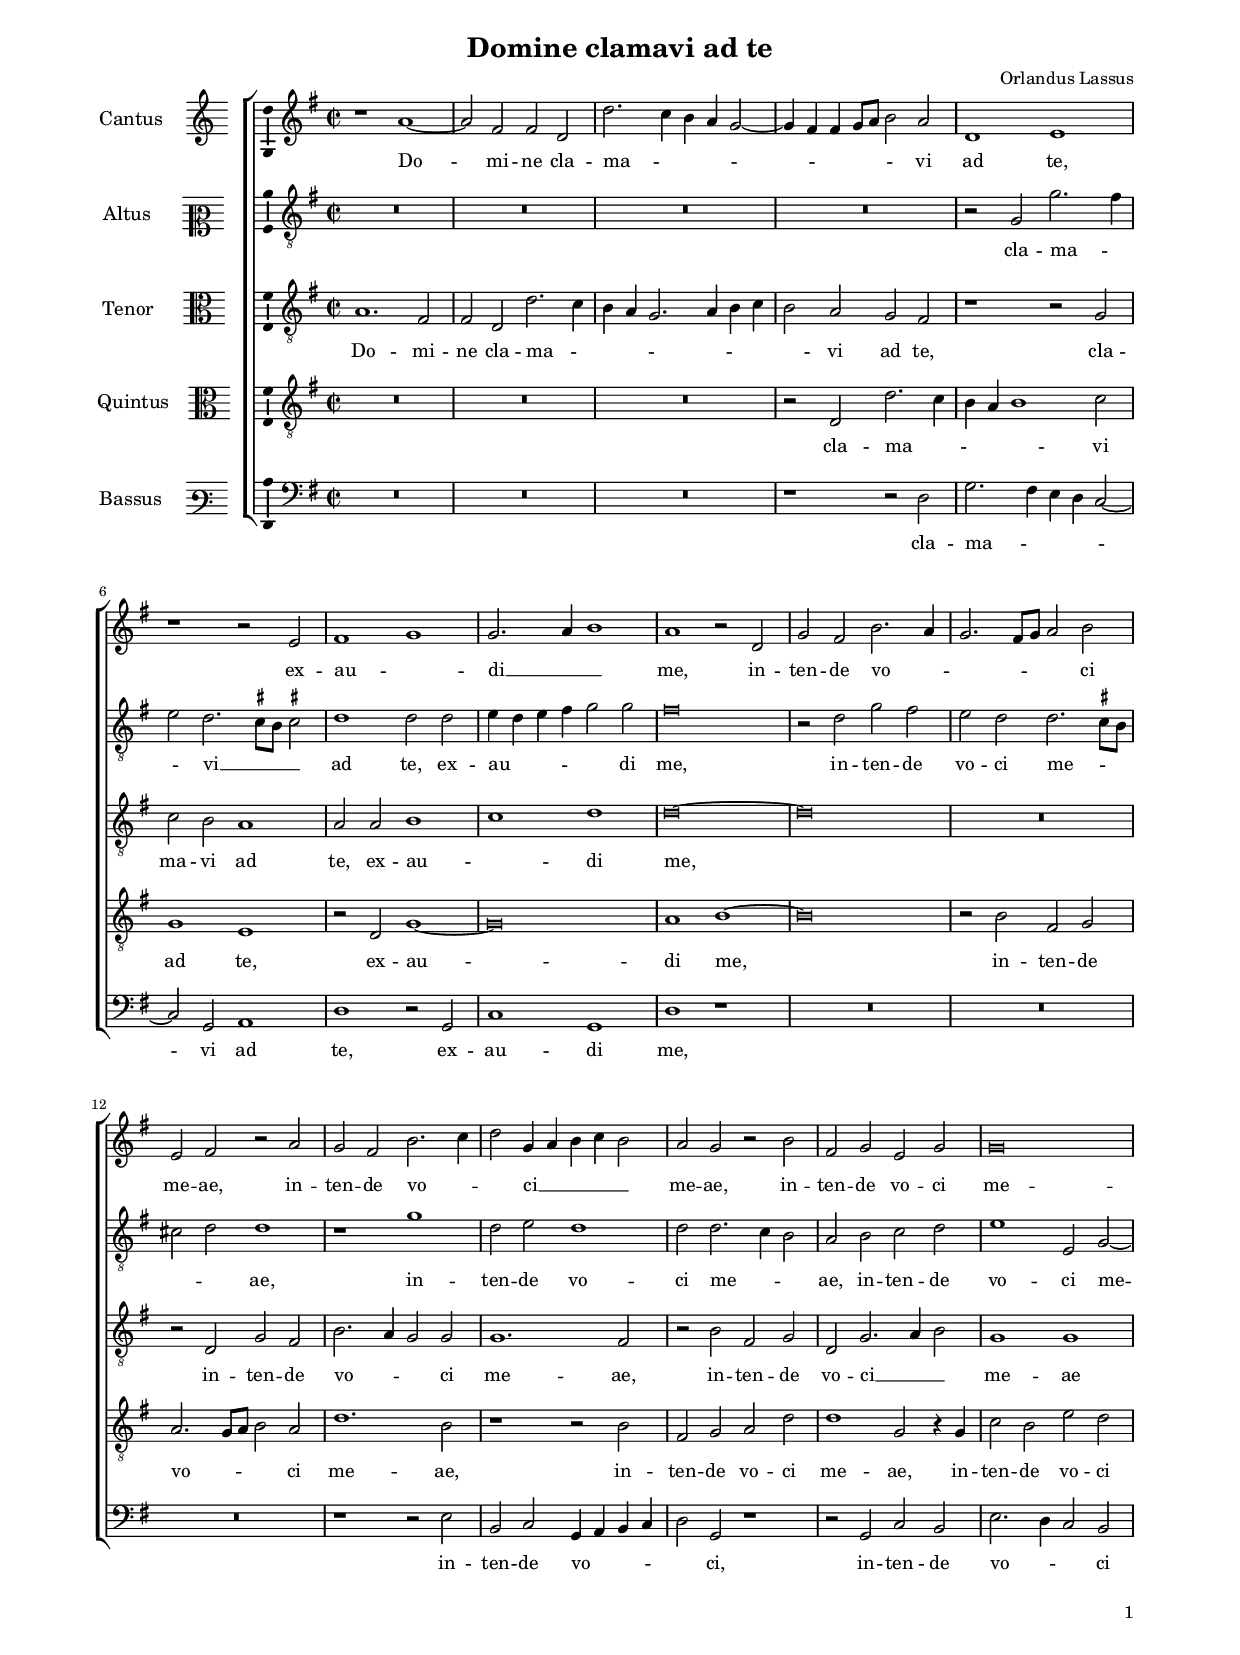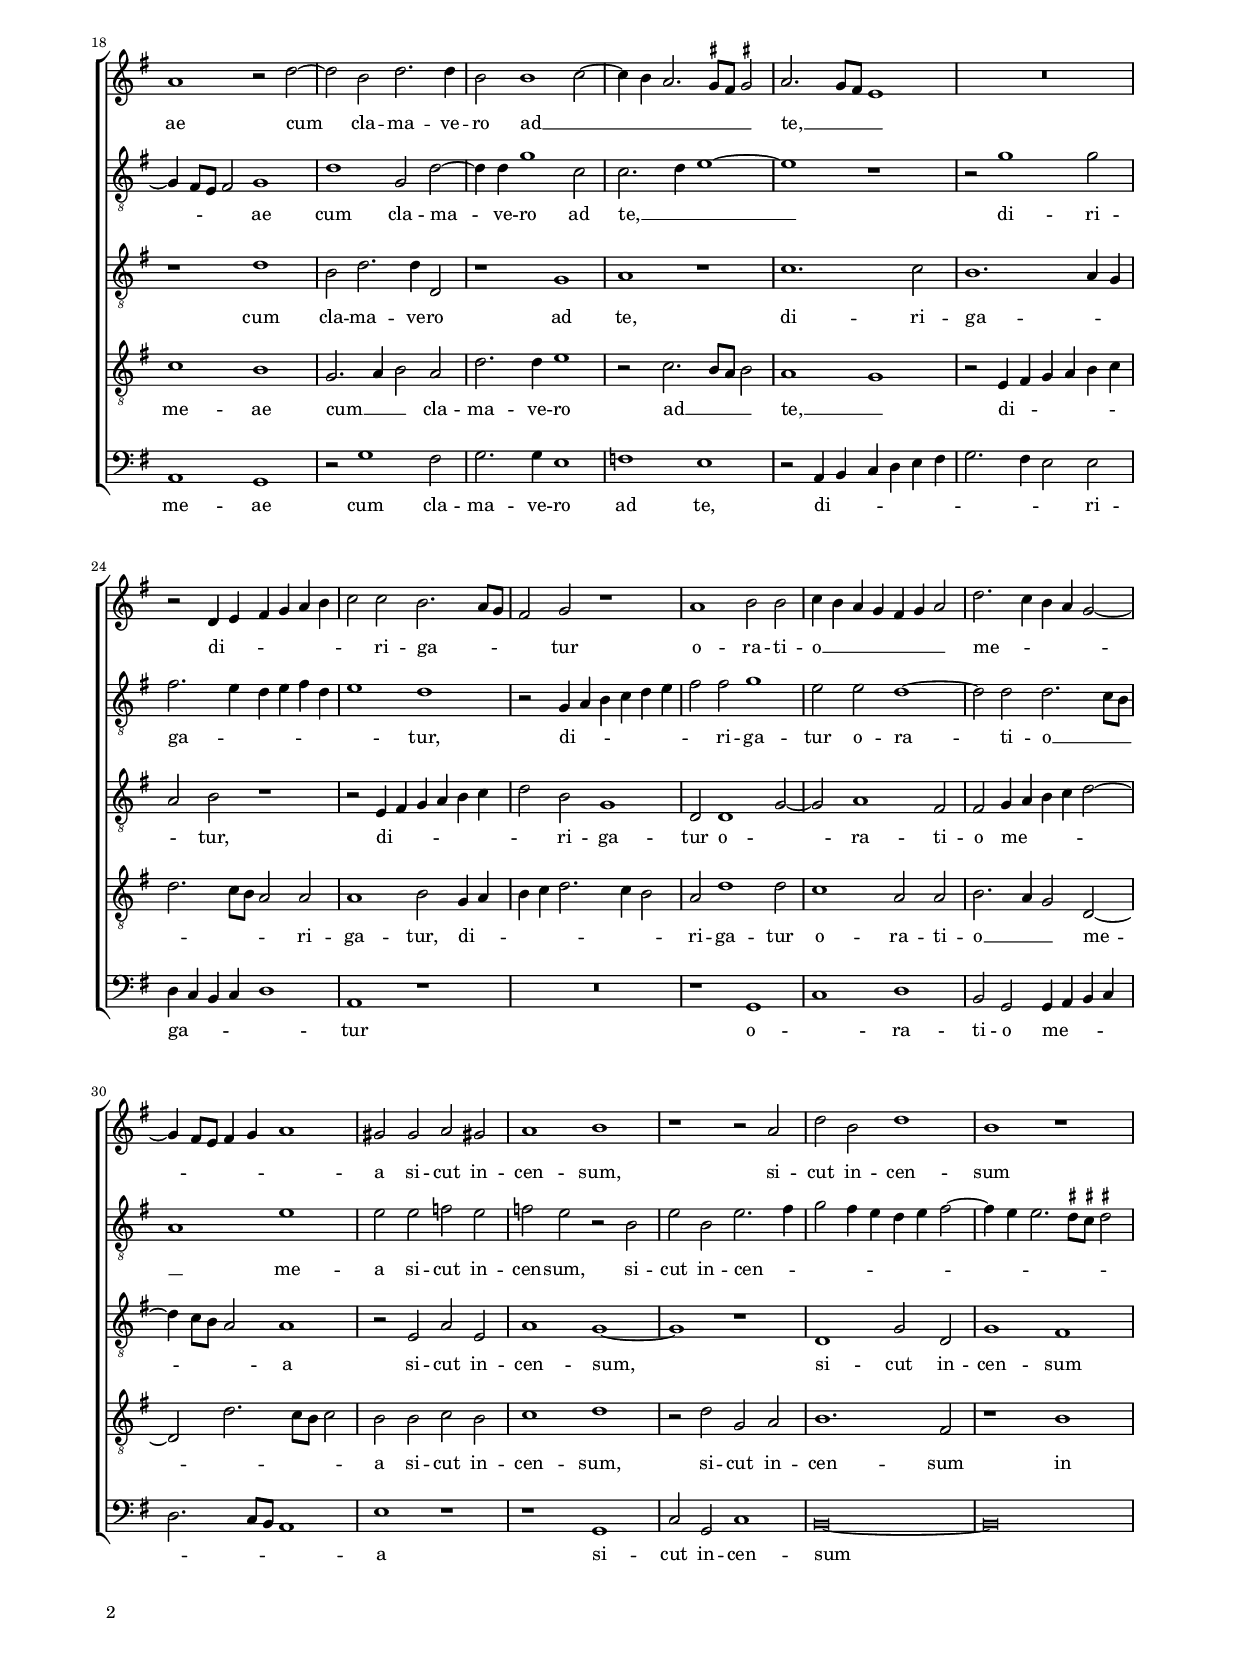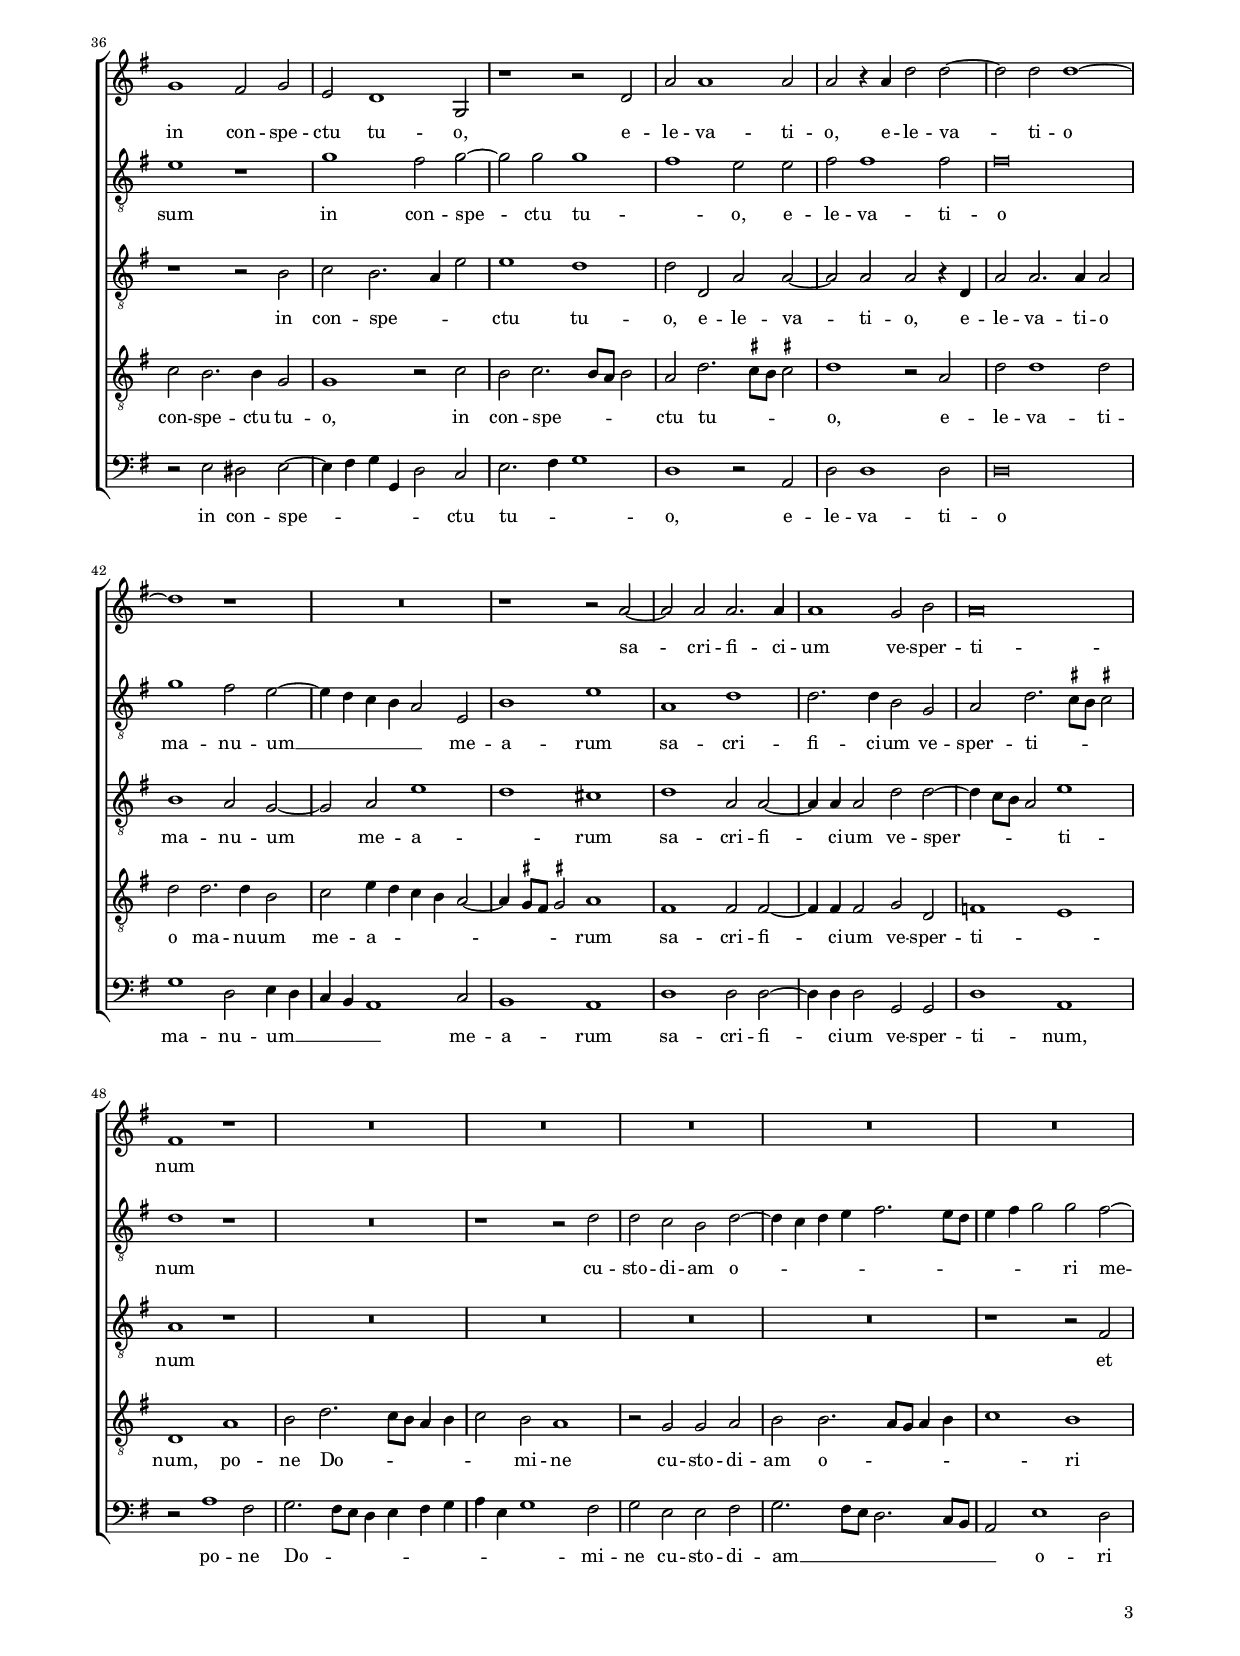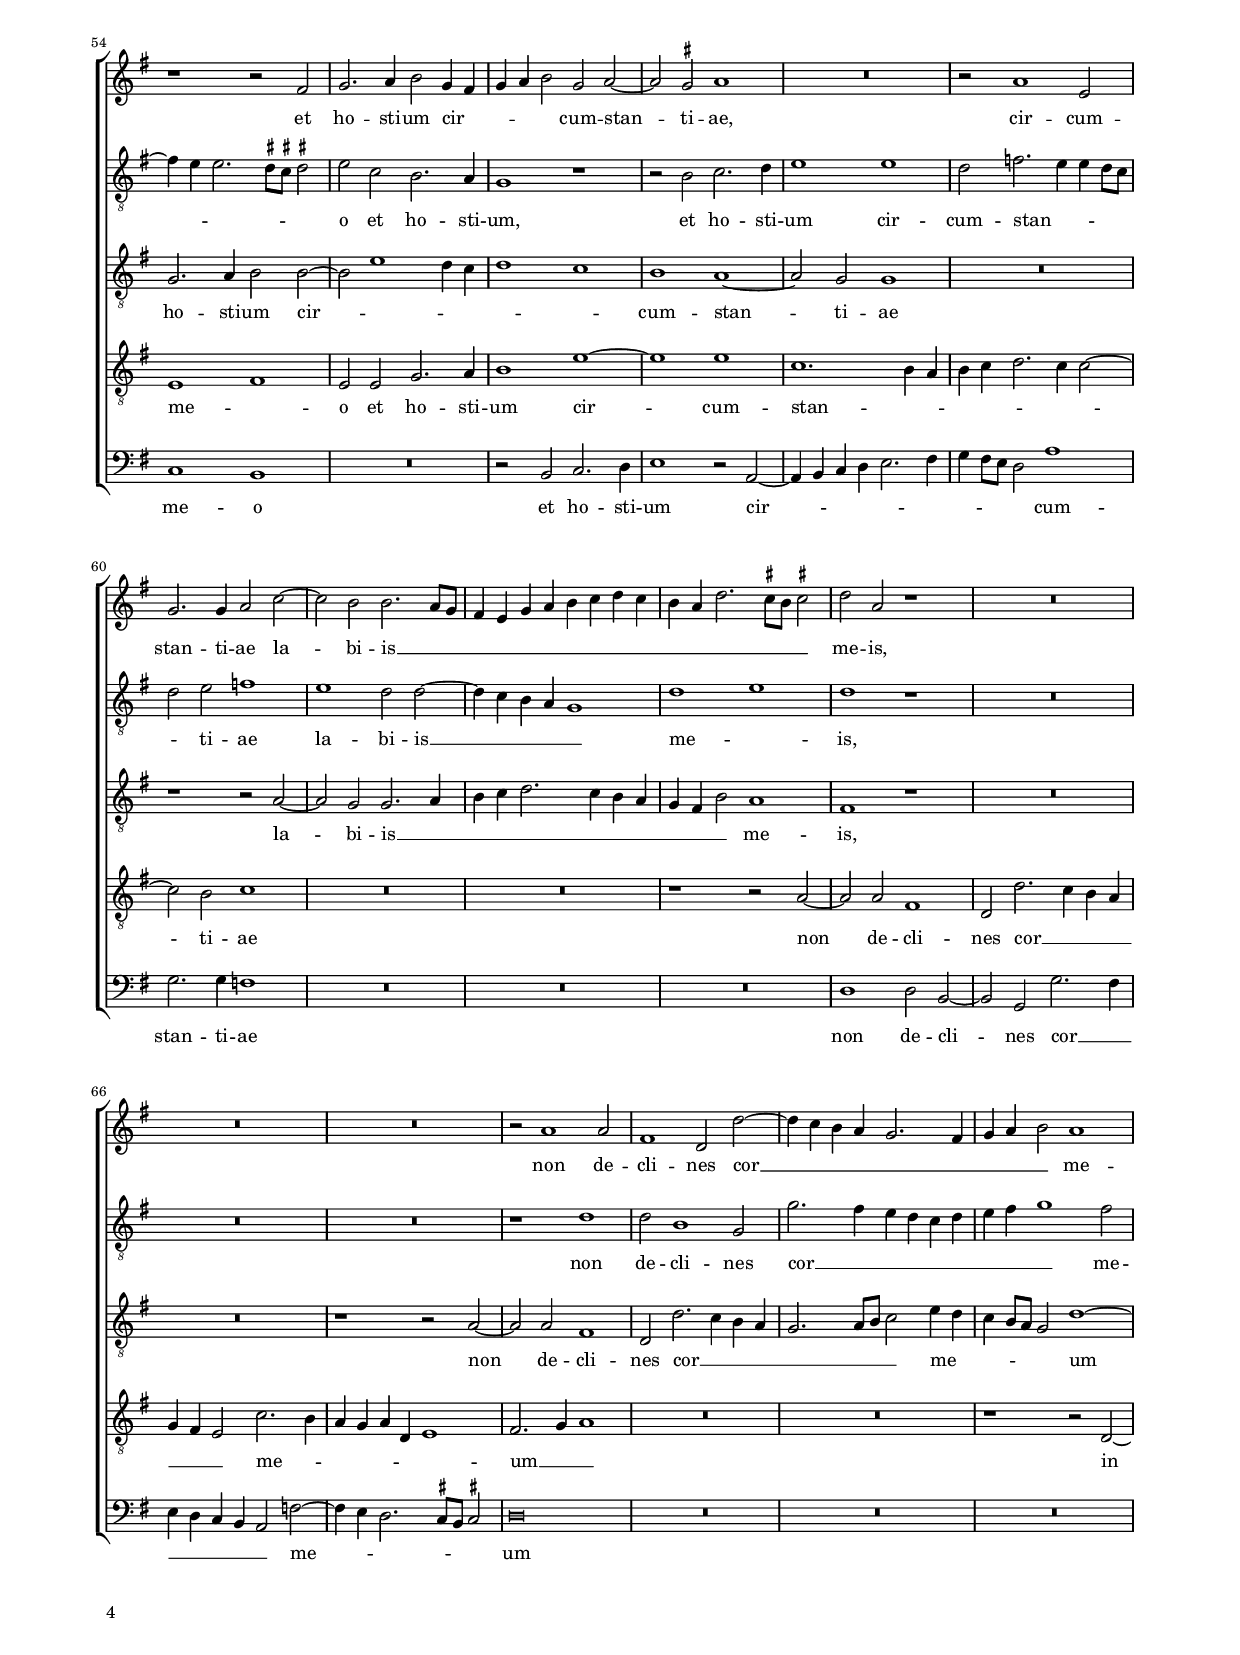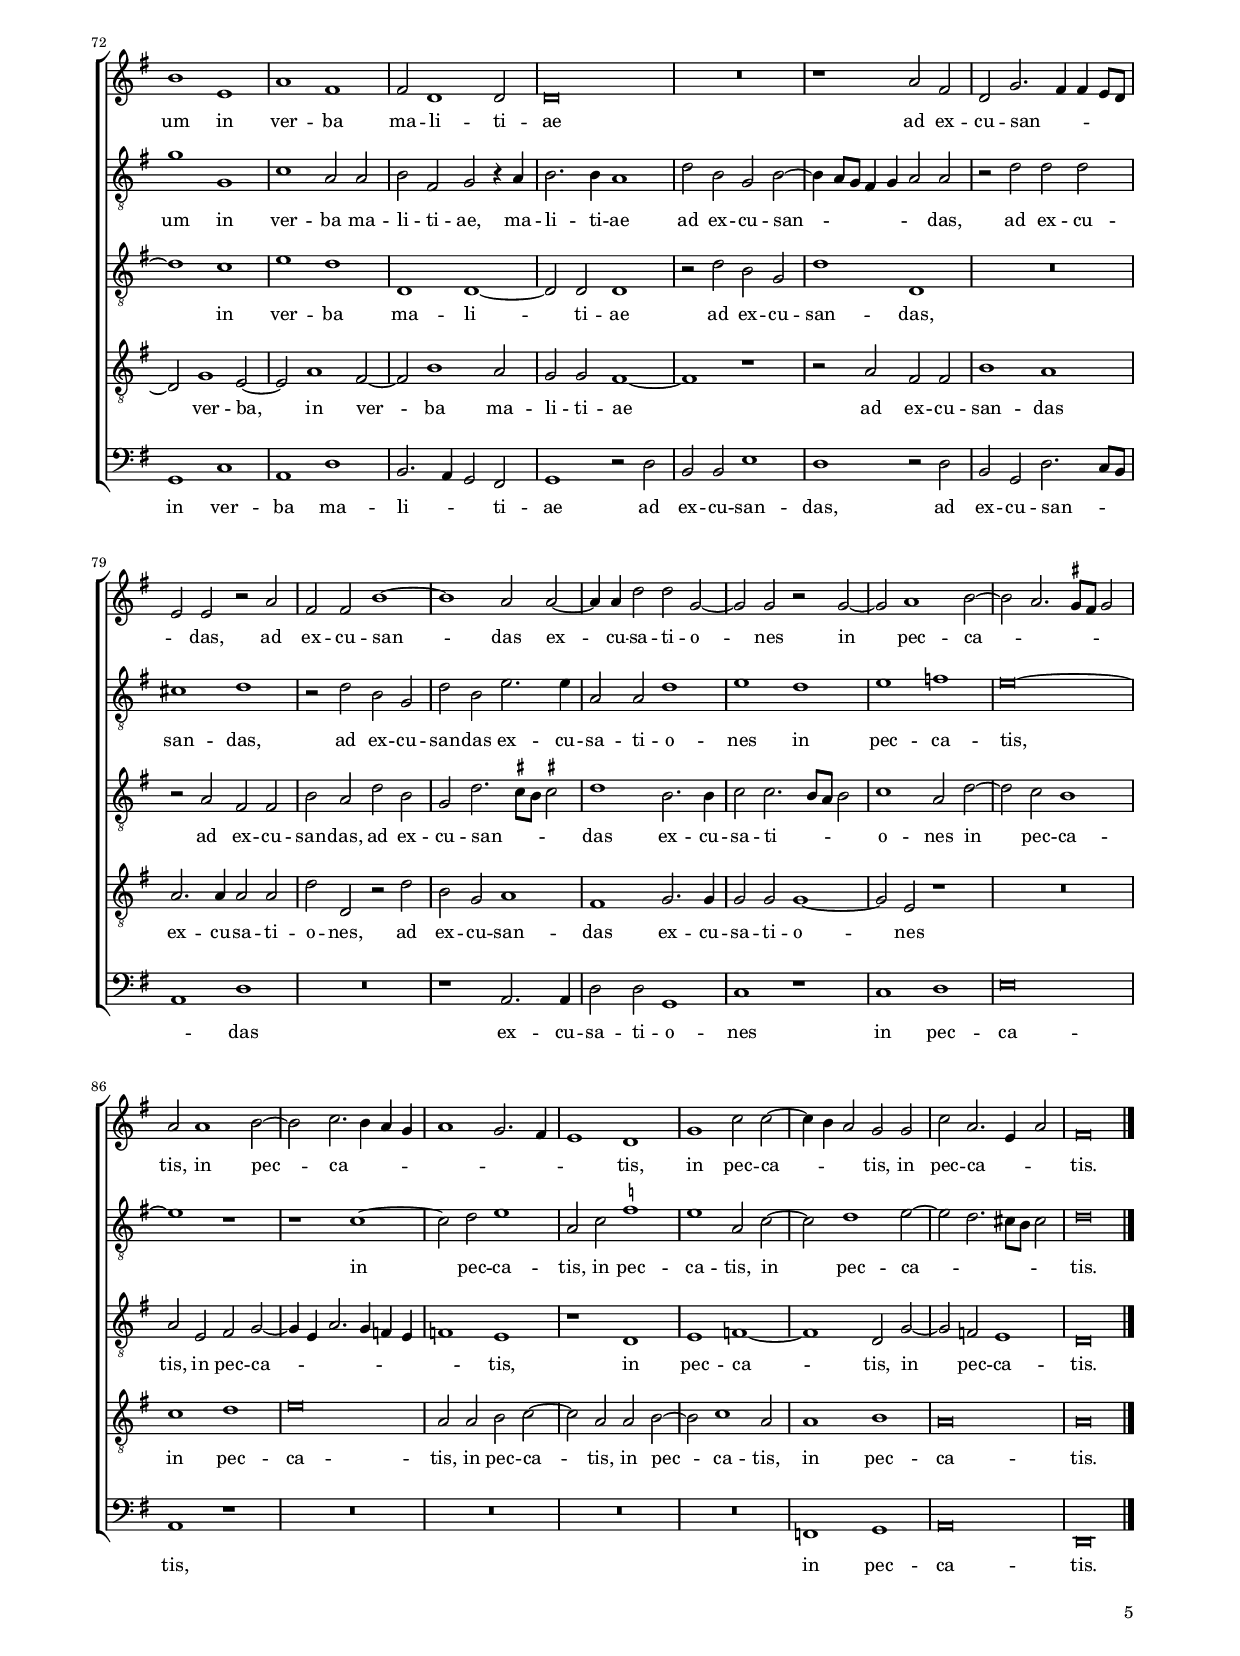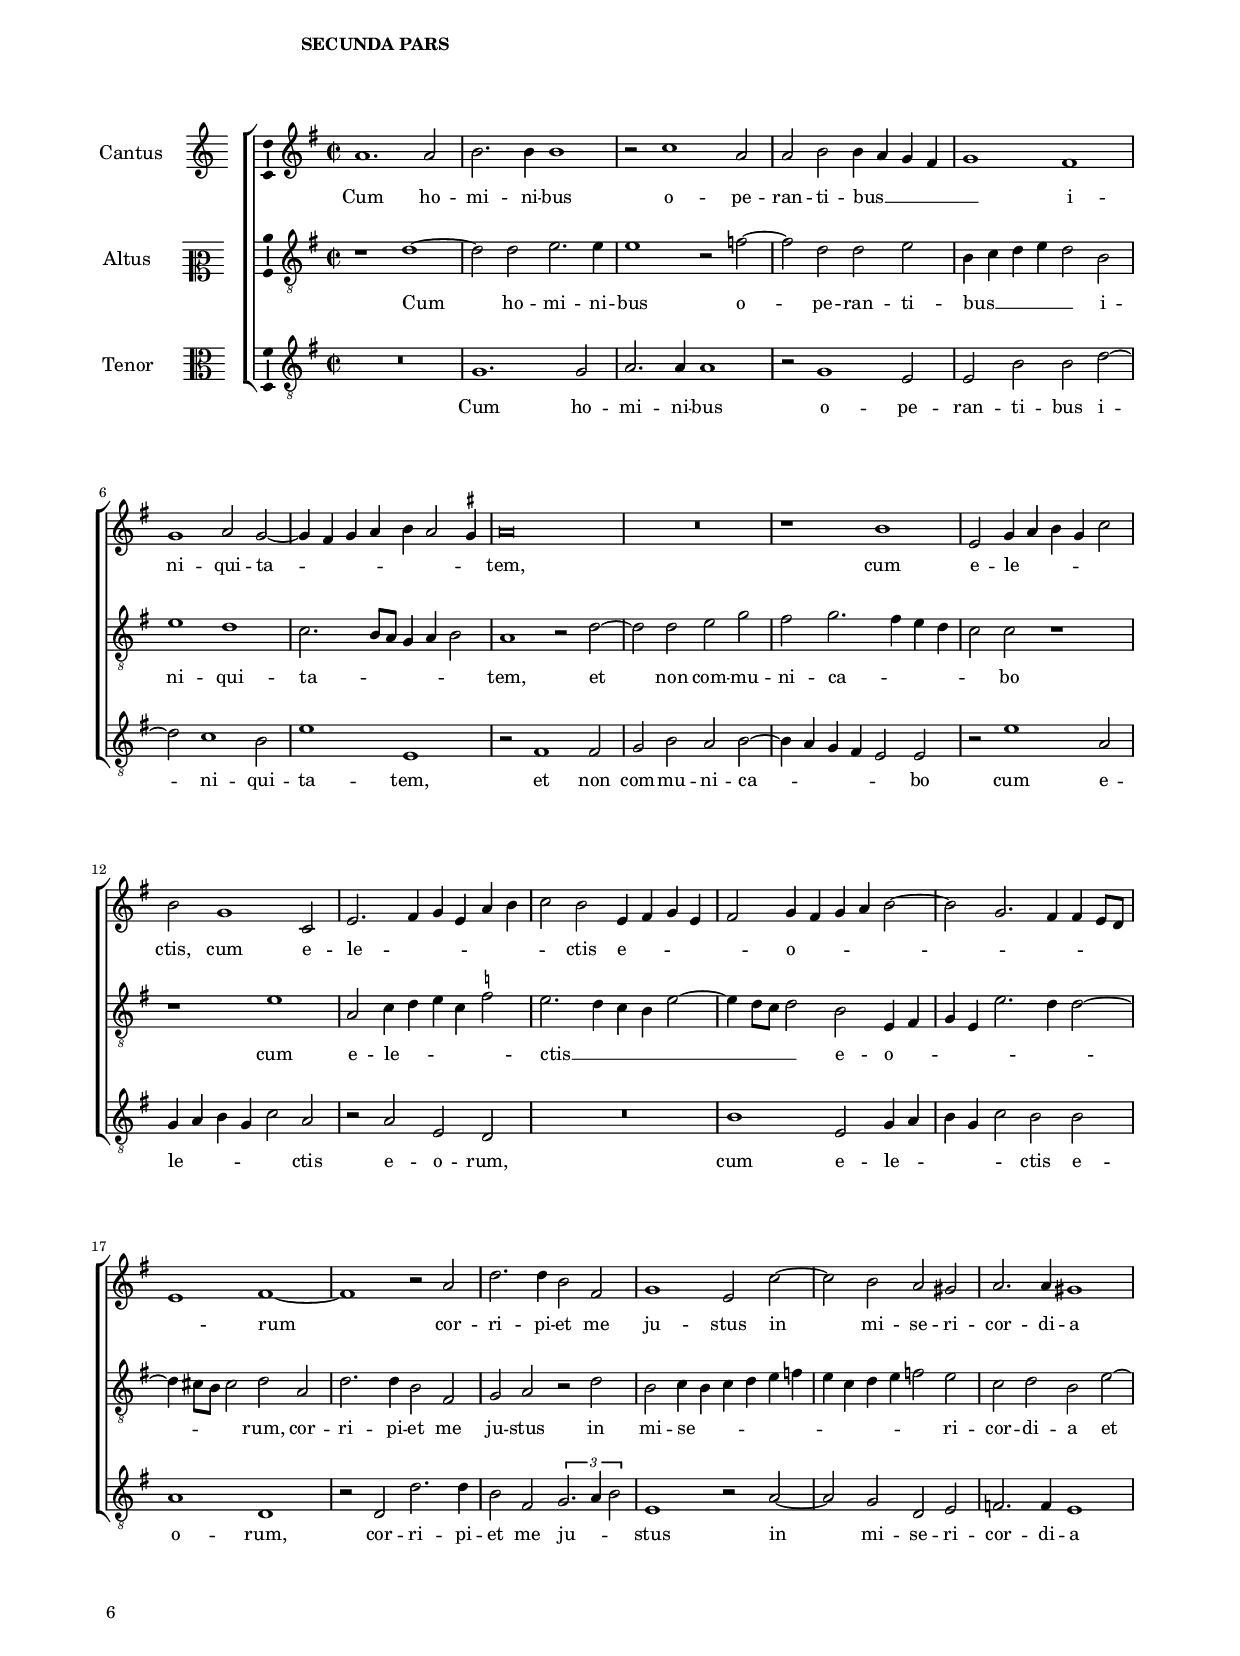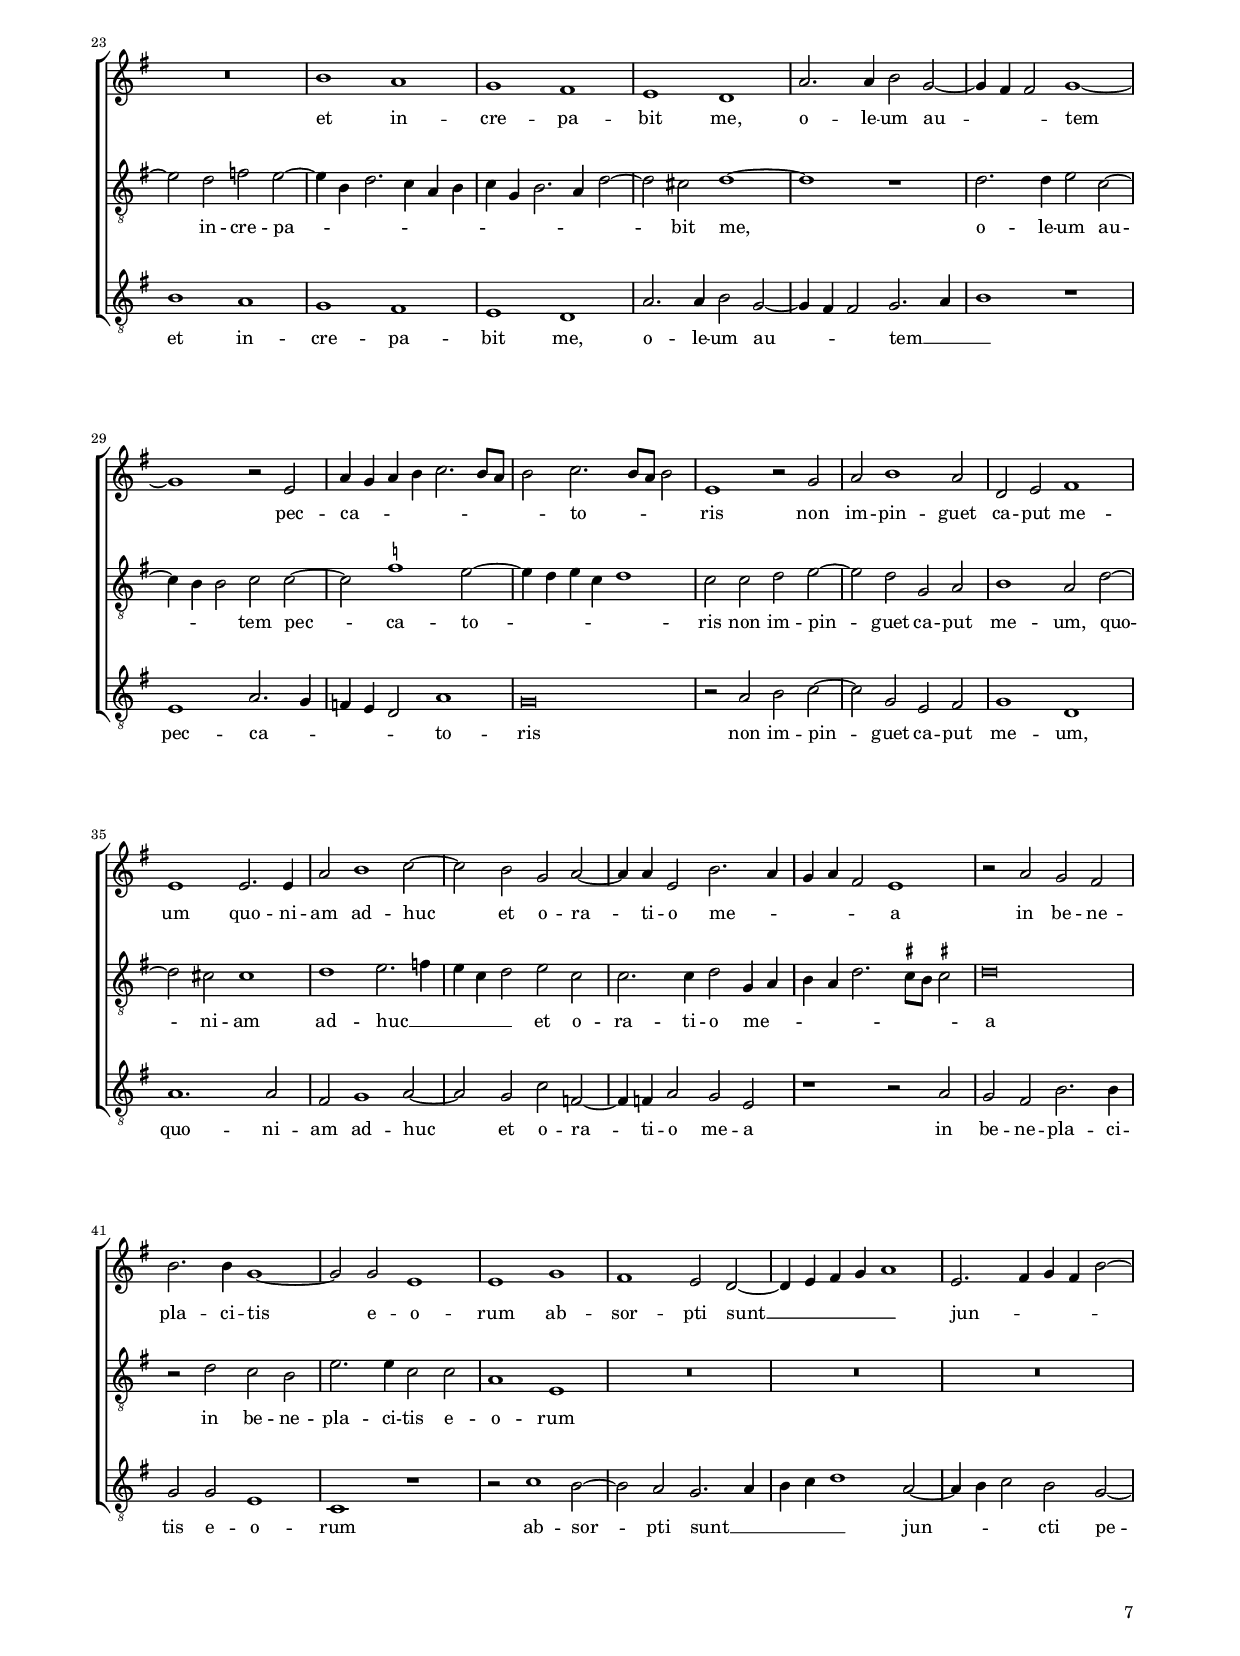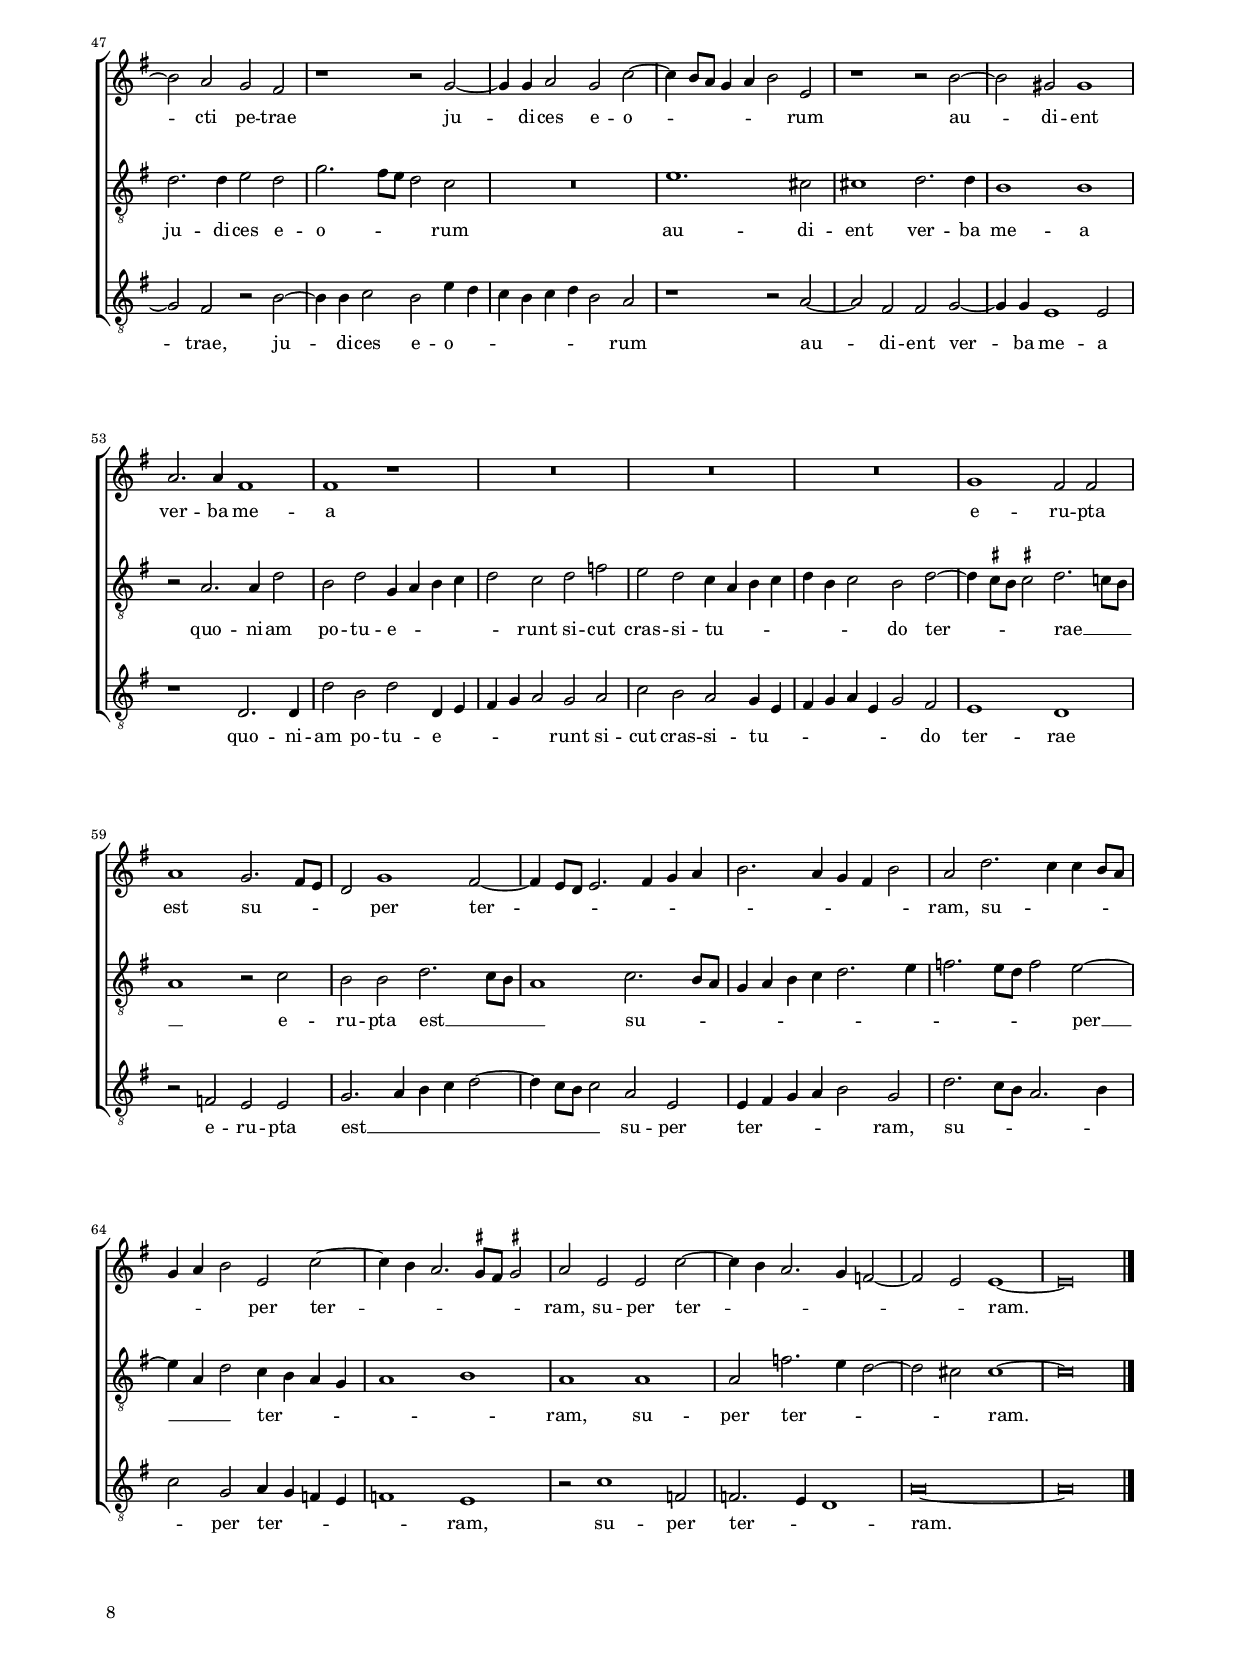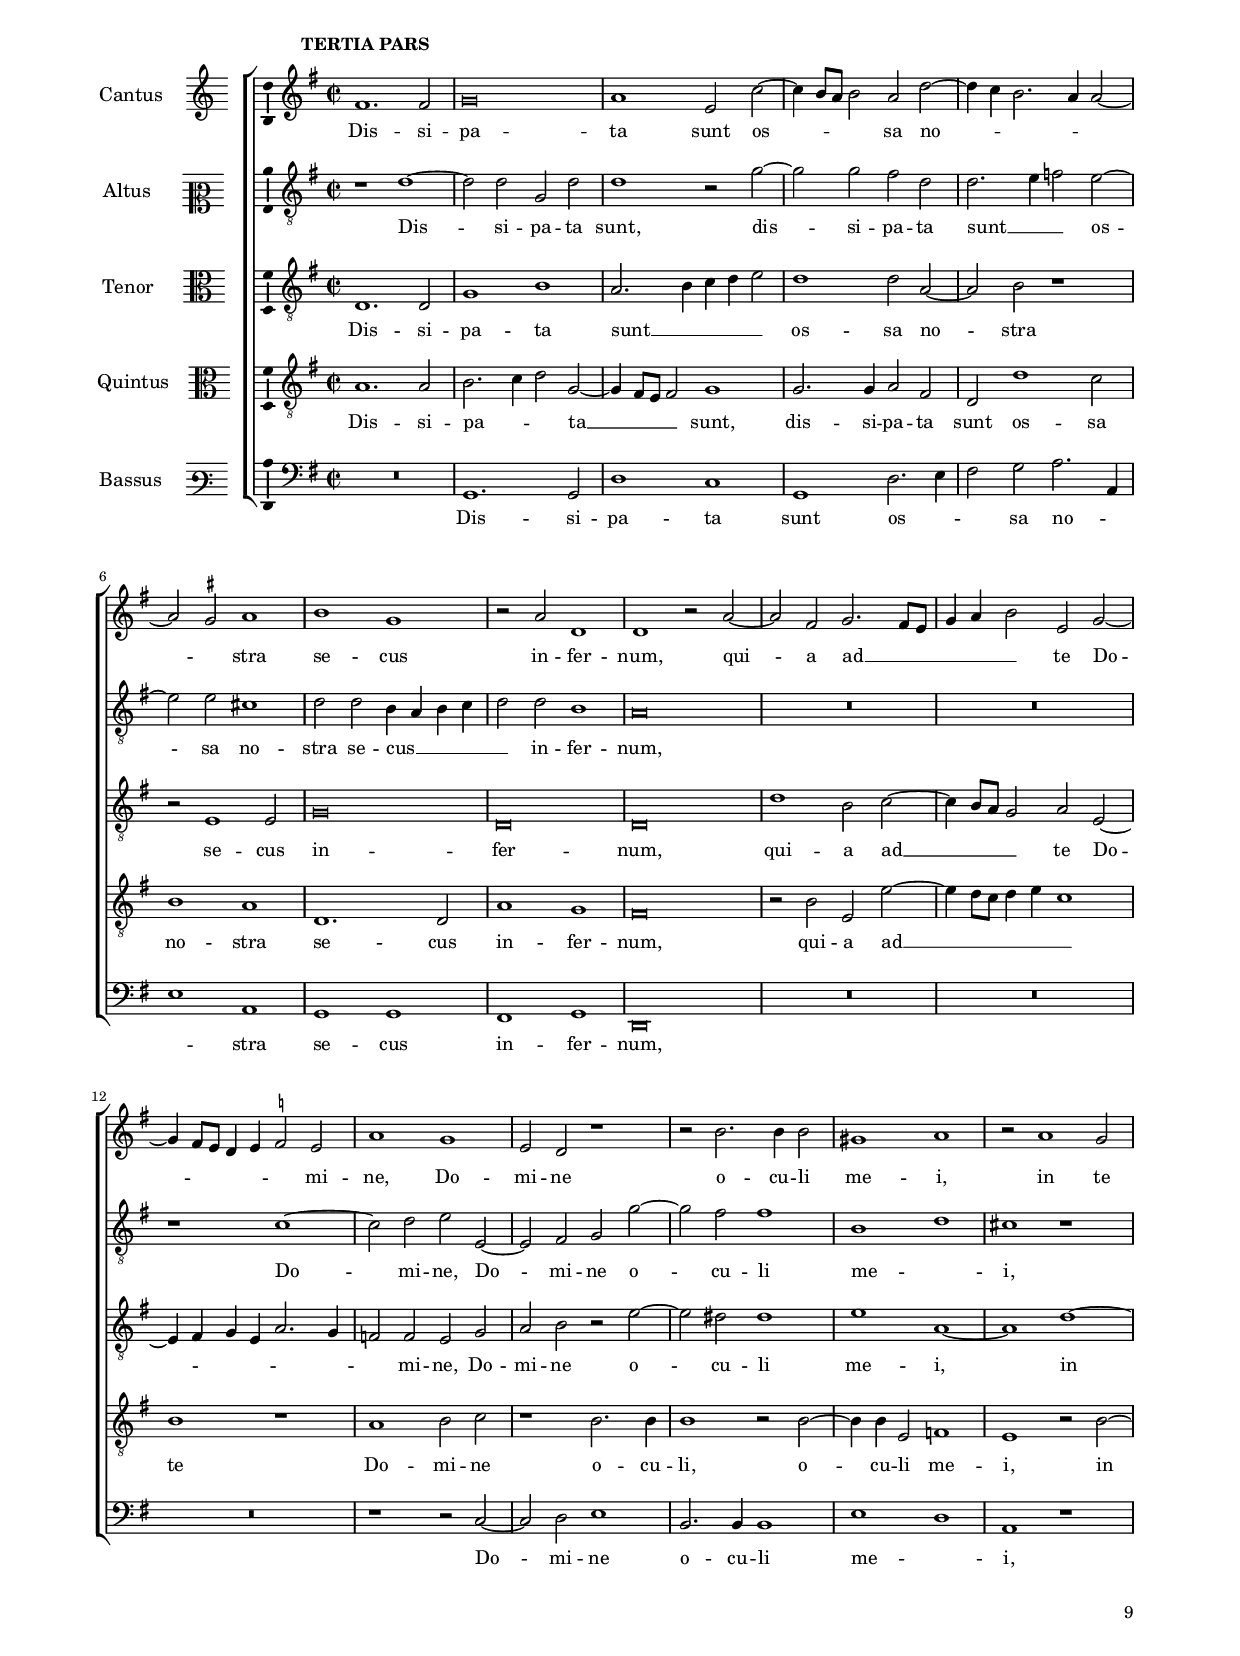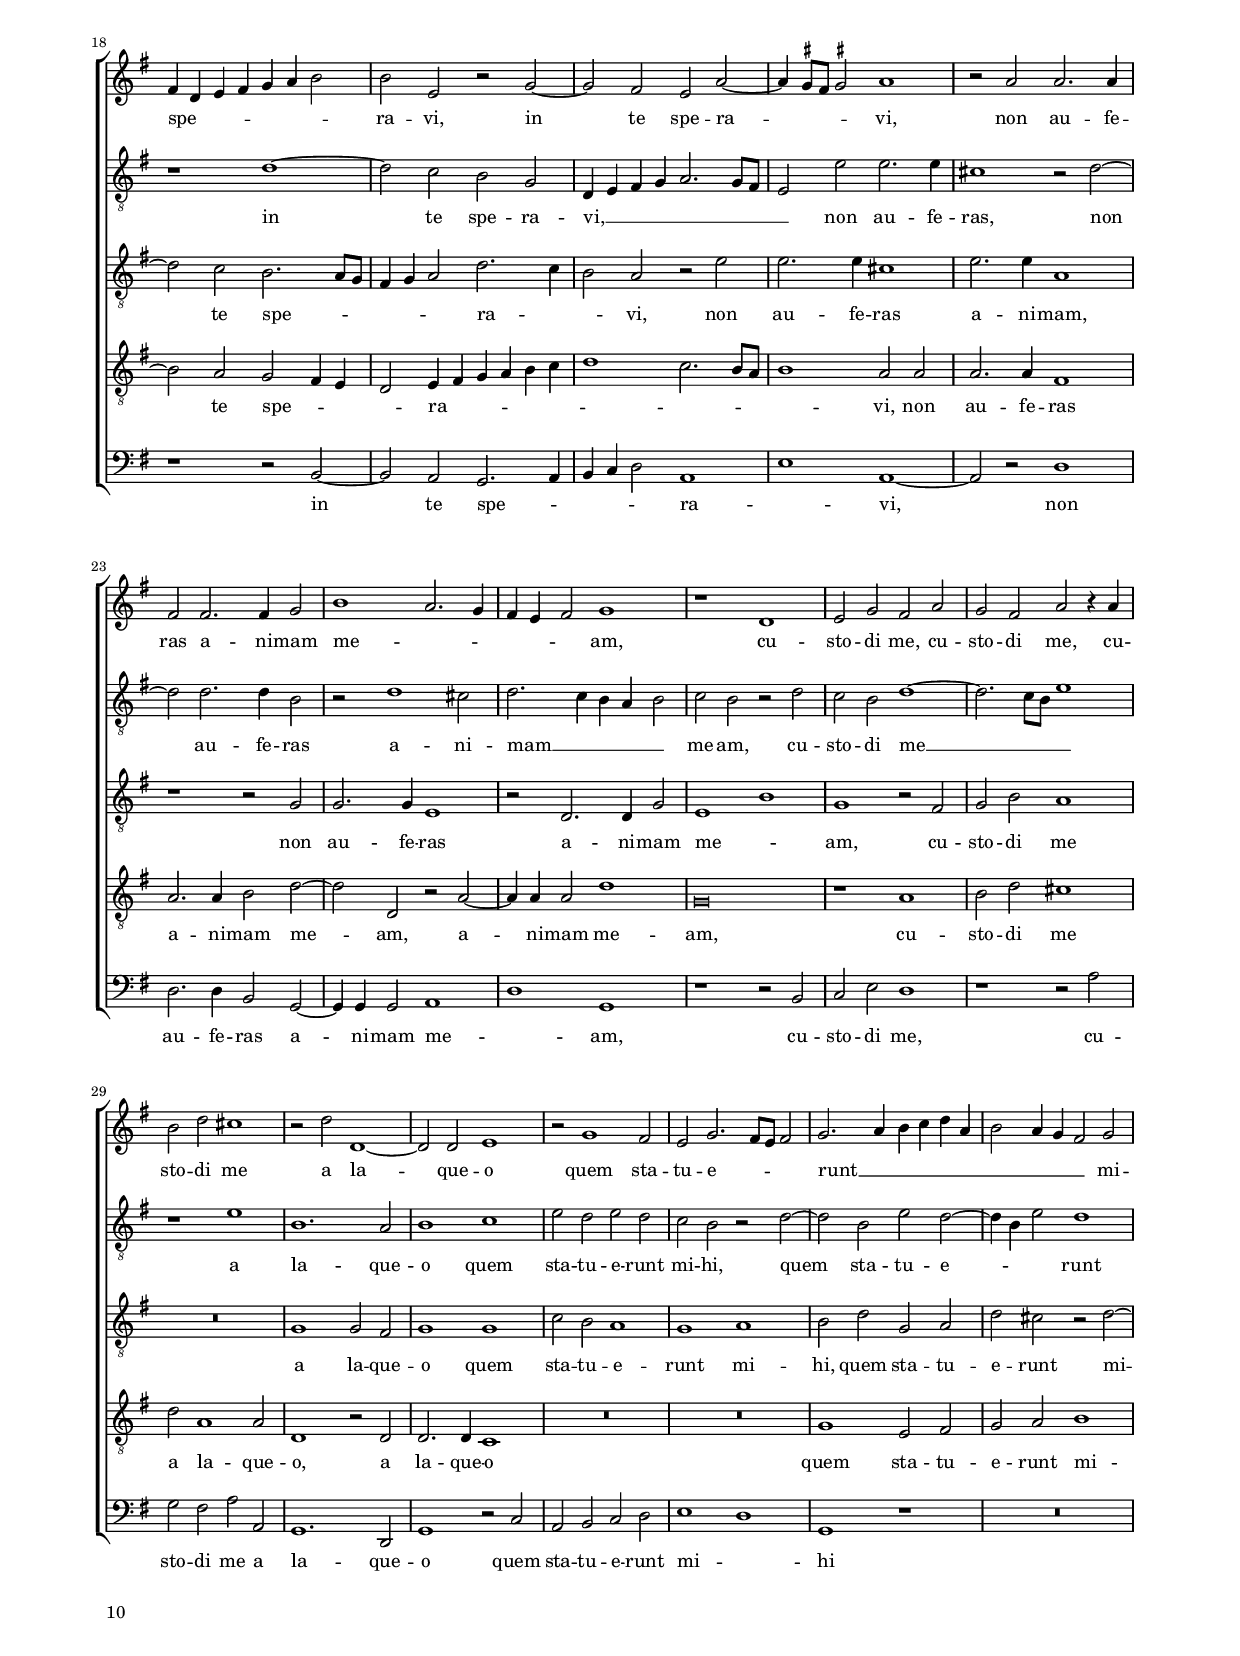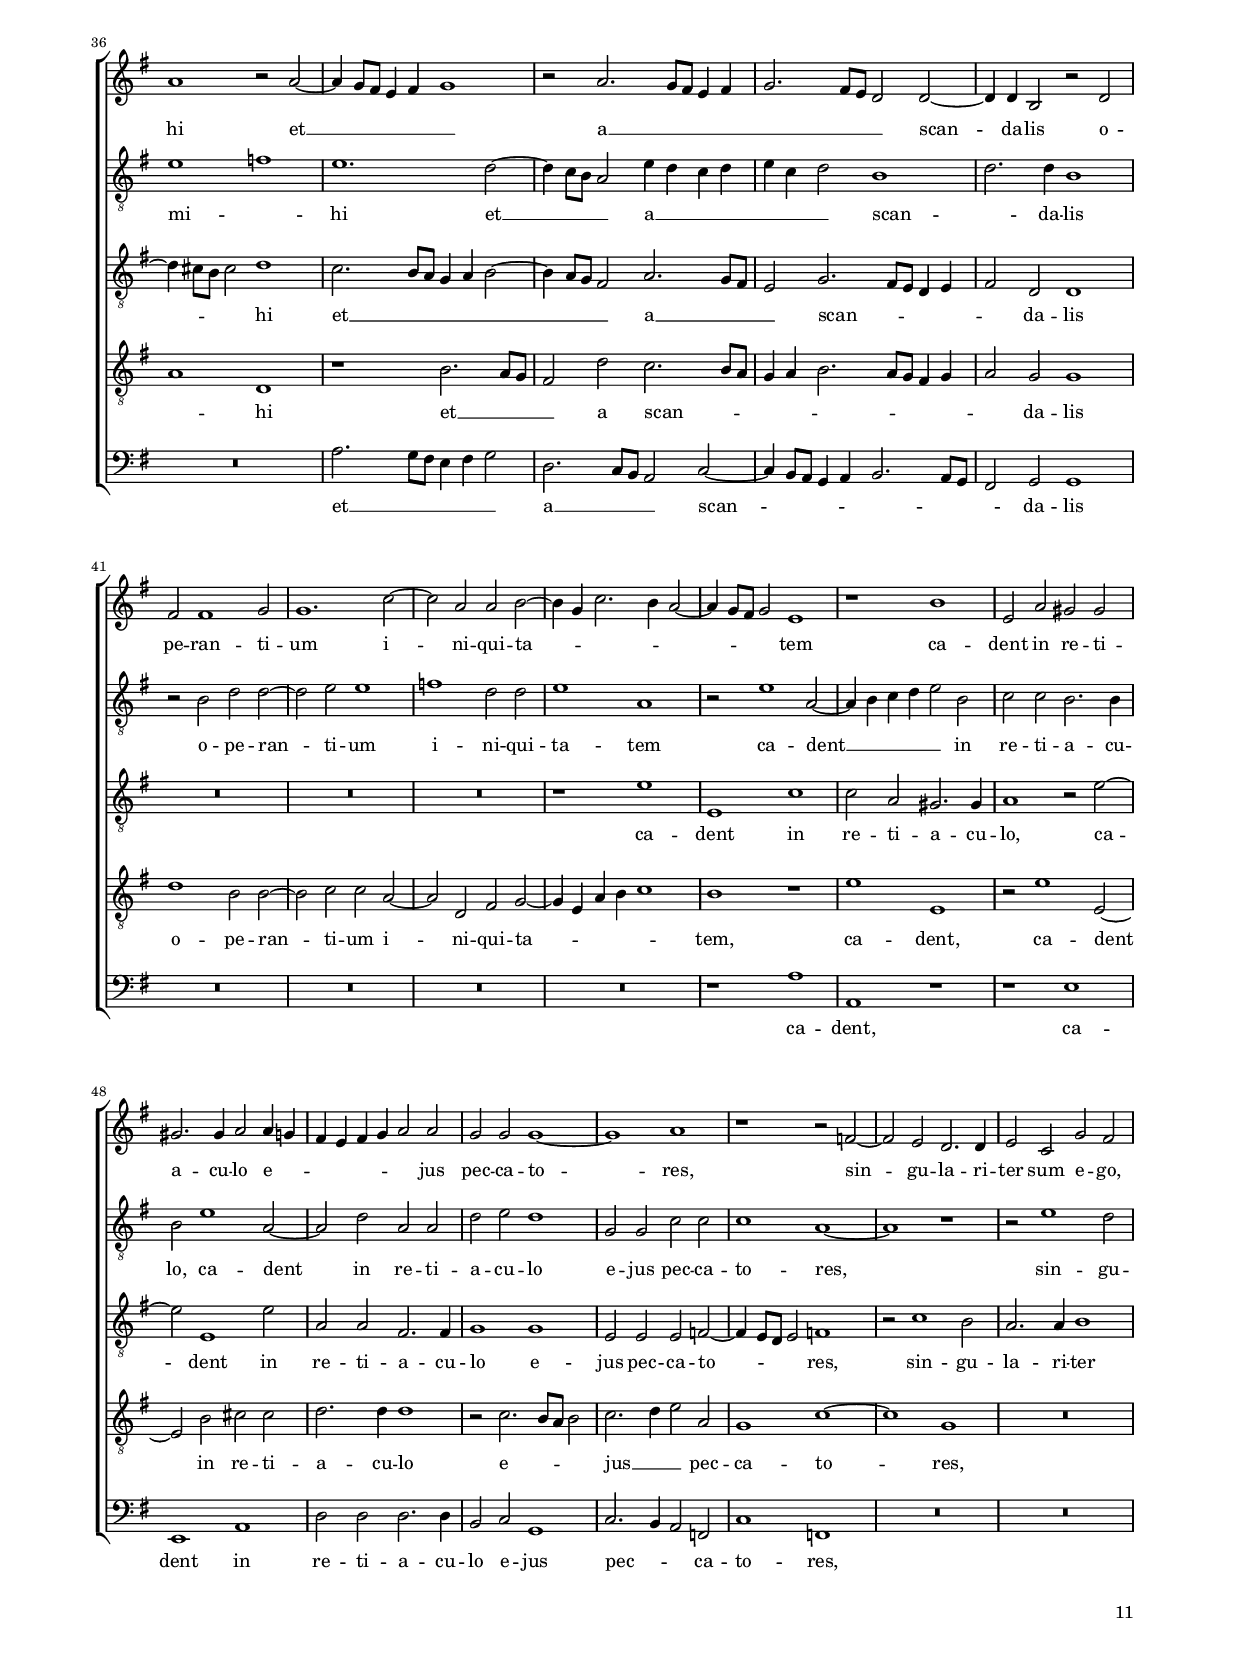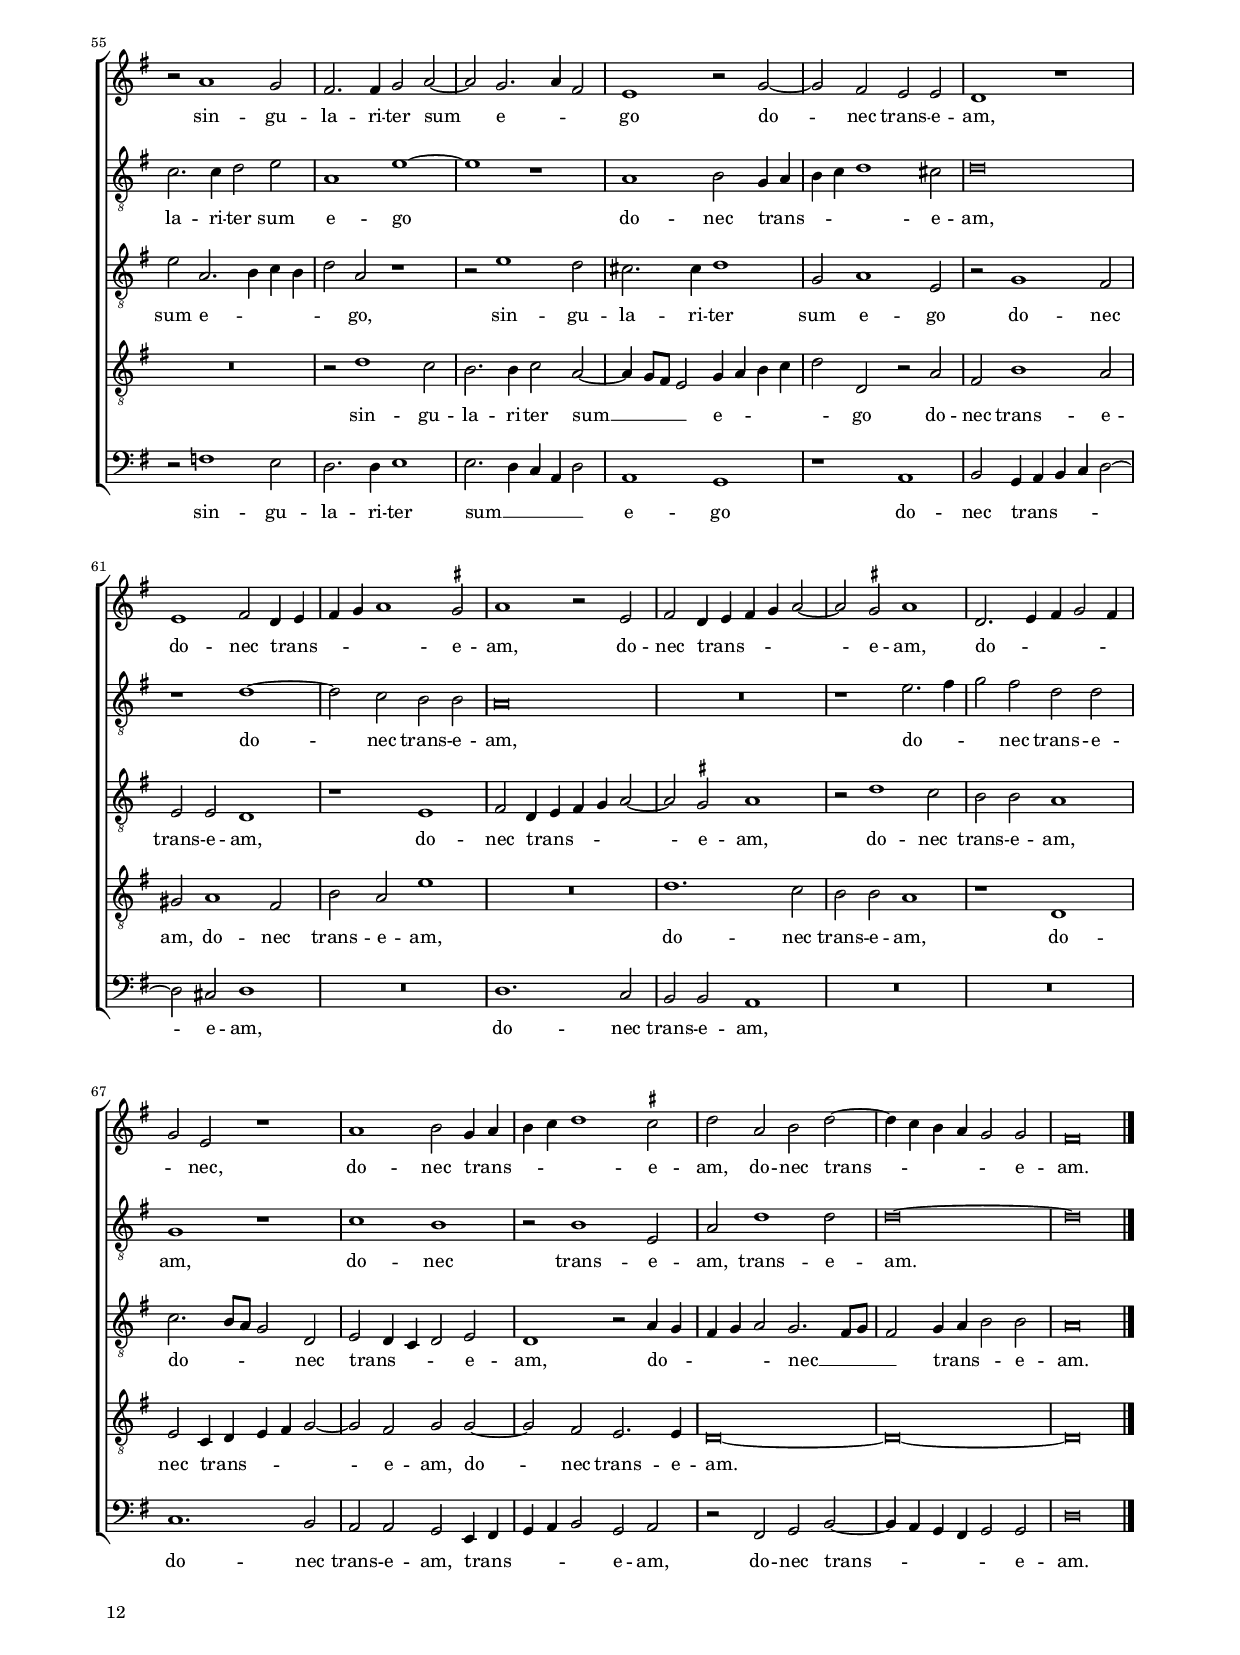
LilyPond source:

\header
{
  title="Domine clamavi ad te"
  composer="Orlandus Lassus"
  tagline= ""
}

\version "2.22.0"
\include "deutsch.ly"
#(set-global-staff-size 15)
#(ly:set-option 'point-and-click #f)

	
	ficta = { \once \set suggestAccidentals = ##t }
	
	forget = #(define-music-function (music) (ly:music?) #{
		\accidentalStyle forget
		$music
		\accidentalStyle default
		#})
    
    m = \melisma
    me = \melismaEnd


\paper
	{
	top-margin = 1.7 \cm
	bottom-margin = 1.1 \cm
	left-margin = 1.8 \cm
	right-margin = 1.8 \cm
	ragged-bottom = ##f
	ragged-last-bottom = ##f
	print-page-number = ##f
	score-system-spacing = #'((basic-distance . 16) (minimum-distance . 14) (padding . 5) (strechability . 150))
	system-system-spacing = #'((basic-distance . 16) (minimum-distance . 14) (padding . 5) (strechability . 150))
    oddFooterMarkup=\markup   \fill-line { "" \fromproperty #'page:page-number-string }
    evenFooterMarkup=\markup  \fill-line { \fromproperty #'page:page-number-string "" }
    last-bottom-spacing = #'((basic-distance . 12) (minimum-distance . 7) (padding . 4))
%	systems-per-page = 3
%	min-systems-per-page = 3
	}

global = {
	\key c \major
	\time 2/2 \set Score.measureLength = #(ly:make-moment 2/1)
    \set Score.tempoHideNote = ##t
    \tempo 2 = 90
    \skip 1*2*93 \bar "|." \pageBreak
	}
	

incipitcantus = \markup { \score {
	{
	\set Staff.instrumentName = \markup { \fontsize #1 "Cantus" }
	\key c \major
	\clef violin
	s4 \bar ""
	}
	\layout  {
	raggedright = ##t
	indent = 1.8 \cm
	line-width = 2.5 \cm
	\context { \Staff \remove Time_signature_engraver }
	\override Staff.Clef.Y-extent = #'(0 . 0)
	}} \hspace #1 }
      
      
incipitaltus = \markup { \score {
	{
	\set Staff.instrumentName = \markup { \fontsize #1 "Altus" }
	\key c \major
	\clef mezzosoprano
	s4 \bar ""
	}
	\layout  {
	raggedright = ##t
	indent = 1.8 \cm
	line-width = 2.5 \cm
	\context { \Staff \remove Time_signature_engraver }
	\override Staff.Clef.Y-extent = #'(0 . 0)
	}} \hspace #1 }


incipittenor = \markup { \score {
	{
	\set Staff.instrumentName = \markup { \fontsize #1 "Tenor" }
	\key c \major
	\clef alto
	s4 \bar ""
	}
	\layout  {
	raggedright = ##t
	indent = 1.8 \cm
	line-width = 2.5 \cm
	\context { \Staff \remove Time_signature_engraver }
	\override Staff.Clef.Y-extent = #'(0 . 0)
	}} \hspace #1 }
      
      
incipitquintus = \markup { \score {
	{
	\set Staff.instrumentName = \markup { \fontsize #1 "Quintus" }
	\key c \major
	\clef alto
	s4 \bar ""
	}
	\layout  {
	raggedright = ##t
	indent = 1.8 \cm
	line-width = 2.5 \cm
	\context { \Staff \remove Time_signature_engraver }
	\override Staff.Clef.Y-extent = #'(0 . 0)
	}} \hspace #1 }
      
      
incipitbassus = \markup { \score {
	{
	\set Staff.instrumentName = \markup { \fontsize #1 "Bassus" }
	\key c \major
	\clef varbaritone
	s4 \bar ""
	}
	\layout  {
	raggedright = ##t
	indent = 1.8 \cm
	line-width = 2.5 \cm
	\context { \Staff \remove Time_signature_engraver }
	\override Staff.Clef.Y-extent = #'(0 . 0)
	}} \hspace #1 }


cantus = \relative c''
	{
	r1 d~
	d2 h h g 
	g'2. \m f4 e d c2~
	c4 h h c8 d e2 \me d
%5
	g,1 a |
	r1 r2 a
	h1 \m c \me
	c2. \m d4 e1 \me
	d1 r2 g,
%10
	c2 h e2. \m d4 |
	c2. h8 c d2 \me e
	a,2 h r d
	c2 h e2. \m f4
	g2 \me c,4 \m d e f e2 \me
%15
	d2 c r e |
	h2 c a c
	c\breve
	d1 r2 g~
	g2 e g2. g4
%20
	e2 e1 \m f2~ |
	f4 e d2. \ficta cis8 h \ficta cis!2 \me
	d2. \m c8 h a1 \me
	R\breve
	r2 g4 \m a h c d e
%25
	f2 \me f e2. \m d8 c |
	h2 \me c r1
	d1 e2 e
	f4 \m e d c h c d2 \me
	g2. \m f4 e d c2~
%30
	c4 h8 a h4 c d1 \me |
	cis2 cis d cis!
	d1 e
	r1 r2 d
	g2 e g1
%35
	e1 r |
	c1 h2 c
	a2 g1 c,2
	r1 r2 g'
	d'2 d1 d2
%40
	d2 r4 d g2 g~ |
	g2 g g1~
	g1 r
	R\breve
	r1 r2 d~
%45
	d2 d d2. d4 |
	d1 c2 e
	d\breve
	h1 r
	R\breve
%50
	R\breve |
	R\breve
	R\breve
	R\breve
	r1 r2 h
%55
	c2. d4 e2 c4 \m h |
	c4 d e2 \me c d~
	d2 \ficta cis d1
	R\breve
	r2 d1 a2
%60
	c2. c4 d2 f~ |
	f2 e e2. \m d8 c
	h4 a c d e f g f
	e4 d g2. \ficta fis8 e \ficta fis!2 \me
	g2 d r1
%65
	R\breve |
	R\breve
	R\breve
	r2 d1 d2
	h1 g2 g'~
%70
	g4 \m f e d c2. h4 |
	c4 d e2 \me d1
	e1 a,
	d1 h
	h2 g1 g2
%75
	g\breve |
	R\breve
	r1 d'2 h
	g2 c2. \m h4 h a8 g
	a2 \me a r d
%80
	h2 h e1~ |
	e1 d2 d~
	d4 d g2 g c,~
	c2 c r c~
	c2 d1 e2~
%85
	e2 \m d2. \ficta cis8 h \ficta cis2 \me |
	d2 d1 e2~
	e2 f2. \m e4 d c
	d1 c2. h4
	a1 \me g
%90
	c1 f2 f~ |
	f4 \m e d2 \me c c
	f2 d2. \m a4 d2 \me
	h\breve |
	}


altus = \relative c'
	{
	R\breve
	R\breve
	R\breve
	R\breve
%5
	r2 c c'2. \m h4 |
	a2 \me g2. \m \ficta fis8 e \ficta fis!2 \me
	g1 g2 g
	a4 \m g a h c2 \me c
	h\breve
%10
	r2 g c h |
	a2 g g2. \m \ficta fis8 e
	fis2 g \me g1
	r1 c
	g2 a g1
%15
	g2 g2. \m f4 e2 \me |
	d2 e f g
	a1 a,2 c~
	c4 \m h8 a h2 \me c1
	g'1 c,2 g'~
%20
	g4 g c1 f,2 |
	f2. \m g4 a1~
	a1 \me r
	r2 c1 c2
	h2. \m a4 g a h g
%25
	a1 \me g |
	r2 c,4 \m d e f g a
	h2 \me h c1
	a2 a g1~
	g2 g g2. \m f8 e
%30
	d1 \me a' |
	a2 a b a
	b2 a r e
	a2 e a2. \m h4
	c2 h4 a g a h2~
%35
	h4 a a2. \ficta gis8 \ficta fis \ficta gis!2 \me |
	a1 r
	c1 h2 c~
	c2 c c1 \m
	h1 \me a2 a
%40
	h2 h1 h2 |
	h\breve
	c1 h2 a~
	a4 \m g f e d2 \me a
	e'1 a
%45
	d,1 g |
	g2. g4 e2 c
	d2 g2. \m \ficta fis8 e \ficta fis!2 \me
	g1 r
	R\breve
%50
	r1 r2 g |
	g2 f e g~
	g4 \m f g a h2. a8 g
	a4 h c2 \me c h~
	h4 \m a a2. \ficta gis8 \ficta fis \ficta gis!2 \me
%55
	a2 f e2. d4 |
	c1 r
	r2 e f2. g4
	a1 a
	g2 b2. \m a4 a g8 f
%60
	g2 \me a b1 |
	a1 g2 g~
	g4 \m f e d c1 \me
	g'1 \m a \me
	g1 r
%65
	R\breve |
	R\breve
	R\breve
	r1 g
	g2 e1 c2
%70
	c'2. \m h4 a g f g |
	a4 h c1 \me h2
	c1 c,
	f1 d2 d
	e2 h c r4 d
%75
	e2. e4 d1 |
	g2 e c e~
	e4 \m d8 c h4 c d2 \me d
	r2 g g g
	fis1 g
%80
	r2 g e c |
	g'2 e a2. a4
	d,2 d g1
	a1 g
	a1 b
%85
	a\breve~ |
	a1 r
	r1 f~
	f2 g a1
	d,2 f \ficta b1
%90
	a1 d,2 f~ |
	f2 g1 a2~
	a2 \m g2. fis8 e fis2 \me
	g\breve |
	}


tenor = \relative c'
	{
	d1. h2
	h2 g g'2. \m f4
	e4 d c2. d4 e f
	e2 \me d c h
%5
	r1 r2 c |
	f2 e d1
	d2 d e1 \m
	f1 \me g
	g\breve~
%10
	g\breve |
	R\breve
	r2 g, c h
	e2. \m d4 c2 \me c
	c1. h2
%15
	r2 e h c |
	g2 c2. \m d4 e2 \me
	c1 c
	r1 g'
	e2 g2. g4 g,2
%20
	r1 c |
	d1 r
	f1. f2
	e1. \m d4 c
	d2 \me e r1
%25
	r2 a,4 \m h c d e f |
	g2 \me e c1
	g2 g1 \m c2~
	c2 \me d1 h2
	h2 c4 \m d e f g2~
%30
	g4 f8 e d2 \me d1 |
	r2 a d a
	d1 c~
	c1 r
	g1 c2 g
%35
	c1 h |
	r1 r2 e
	f2 e2. \m d4 a'2 \me
	a1 g
	g2 g, d'2 d~
%40
	d2 d d r4 g, |
	d'2 d2. d4 d2
	e1 d2 c~
	c2 d a'1 \m
	g1 \me fis
%45
	g1 d2 d~ |
	d4 d d2 g g~
	g4 \m f8 e d2 \me a'1
	d,1 r
	R\breve
%50
	R\breve |
	R\breve
	R\breve
	r1 r2 h
	c2. d4 e2 e~
%55
	e2 \m a1 g4 f |
	g1 f \me
	e1 d~
	d2 c c1
	R\breve
%60
	r1 r2 d~ |
	d2 c c2. \m d4
	e4 f g2. f4 e d
	c4 h e2 \me d1
	h1 r
%65
	R\breve |
	R\breve
	r1 r2 d~
	d2 d h1
	g2 g'2. \m f4 e d
%70
	c2. d8 e f2 \me a4 \m g |
	f4 e8 d c2 \me g'1~
	g1 f
	a1 g
	g,1 g~
%75
	g2 g g1 |
	r2 g' e c
	g'1 g,
	R\breve
	r2 d' h h
%80
	e2 d g e |
	c2 g'2. \m \ficta fis8 e \ficta fis!2 \me
	g1 e2. e4
	f2 f2. \m e8 d e2 \me
	f1 d2 g~
%85
	g2 f e1 |
	d2 a h c~
	c4 \m a d2. c4 b a
	b1 \me a
	r1 g
%90
	a1 b~ |
	b1 g2 c~
	c2 b a1
	g\breve |
	}


quintus = \relative c'
	{
	R\breve
	R\breve
	R\breve
	r2 g g'2. \m f4
%5
	e4 d e1 \me f2 |
	c1 a
	r2 g c1~
	c\breve
	d1 e~
%10
	e\breve |
	r2 e h2 c
	d2. \m c8 d e2 \me d
	g1. e2
	r1 r2 e
%15
	h2 c d g |
	g1 c,2 r4 c
	f2 e a g
	f1 e
	c2. \m d4 e2 \me d
%20
	g2. g4 a1 |
	r2 f2. \m e8 d e2 \me
	d1 \m c1 \me
	r2 a4 \m h c d e f
	g2. f8 e d2 \me d
%25
	d1 e2 c4 \m d |
	e4 f g2. f4 e2 \me
	d2 g1 g2
	f1 d2 d
	e2. \m d4 c2 \me g~
%30
	g2 \m g'2. f8 e f2 \me |
	e2 e f e
	f1 g
	r2 g c, d
	e1. h2 |
%35
	r1 e |
	f2 e2. e4 c2
	c1 r2 f
	e2 f2. \m e8 d e2 \me
	d2 g2. \m \ficta fis8 e \ficta fis!2 \me
%40
	g1 r2 d |
	g2 g1 g2
	g2 g2. g4 e2
	f2 a4 \m g f e d2~
	d4 \ficta cis8 h \ficta cis!2 \me d1
%45
	h1 h2 h~ |
	h4 h h2 c g
	b1 \m a \me
	g1 d'
	e2 g2. \m f8 e d4 e
%50
	f2 \me e d1 |
	r2 c c d
	e2 e2. \m d8 c d4 e
	f1 \me e
	a,1 \m h \me
%55
	a2 a c2. d4 |
	e1 a~
	a1 a
	f1. \m e4 d
	e4 f g2. f4 f2~
%60
	f2 \me e f1 |
	R\breve
	R\breve
	r1 r2 d~
	d2 d h1
%65
	g2 g'2. \m f4 e d |
	c4 h a2 \me f'2. \m e4
	d4 c d g, a1 \me
	h2. \m c4 d1 \me
	R\breve
%70
	R\breve |
	r1 r2 g,~
	g2 c1 a2~
	a2 d1 h2~
	h2 e1 d2
%75
	c2 c h1~ |
	h1 r
	r2 d h h
	e1 d
	d2. d4 d2 d
%80
	g2 g, r g' |
	e2 c d1
	h1 c2. c4
	c2 c c1~
	c2 a r1
%85
	R\breve |
	f'1 g
	a\breve
	d,2 d e f~
	f2 d d e~
%90
	e2 f1 d2 |
	d1 e
	d\breve
	d\breve |
	}


bassus = \relative c
	{
	R\breve
	R\breve
	R\breve
	r1 r2 g'
%5
	c2. \m h4 a g f2~ |
	f2 \me c d1
	g1 r2 c,
	f1 c
	g'1 r
%10
	R\breve |
	R\breve
	R\breve
	r1 r2 a
	e2 f c4 \m d e f
%15
	g2 \me c, r1 |
	r2 c f e
	a2. \m g4 f2 \me e
	d1 c
	r2 c'1 h2
%20
	c2. c4 a1 |
	b1 a
	r2 d,4 \m e f g a h
	c2. h4 a2 \me a
	g4 \m f e f g1 \me
%25
	d1 r |
	R\breve
	r1 c \m
	f1 \me g
	e2 c c4 \m d e f
%30
	g2. f8 e d1 \me |
	a'1 r
	r1 c,
	f2 c f1
	e\breve~
%35
	e\breve |
	r2 a gis a~
	a4 \m h c c, g'2 \me f
	a2. \m h4 c1 \me
	g1 r2 d
%40
	g2 g1 g2 |
	g\breve
	c1 g2 a4 \m g
	f4 e d1 \me f2
	e1 d
%45
	g1 g2 g~ |
	g4 g g2 c, c
	g'1 d
	r2 d'1 h2
	c2. \m h8 a g4 a h c
%50
	d4 a c1 \me h2 |
	c2 a a h
	c2. \m h8 a g2. f8 e
	d2 \me a'1 g2
	f1 e
%55
	R\breve |
	r2 e f2. g4
	a1 r2 d,~
	d4 \m e f g a2. h4
	c4 h8 a g2 \me d'1
%60
	c2. c4 b1 |
	R\breve
	R\breve
	R\breve
	g1 g2 e~
%65
	e2 c c'2. \m h4 |
	a4 g f e d2 \me b'~
	b4 \m a g2. \ficta fis8 e \ficta fis!2 \me
	g\breve
	R\breve
%70
	R\breve |
	R\breve
	c,1 f
	d1 g
	e2. \m d4 c2 \me h
%75
	c1 r2 g' |
	e2 e a1
	g1 r2 g
	e2 c g'2. \m f8 e
	d1 \me g
%80
	R\breve |
	r1 d2. d4
	g2 g c,1
	f1 r
	f1 g
%85
	a\breve |
	d,1 r
	R\breve
	R\breve
	R\breve
%90
	R\breve |
	b1 c
	d\breve
	g,\breve |
	}


lyricscantus = \lyricmode {
	Do -- mi -- ne cla -- ma -- vi ad te,
	ex -- au -- di __ me,
	in -- ten -- de vo -- ci me -- ae,
	in -- ten -- de vo -- ci __ me -- ae,
	in -- ten -- de vo -- ci me -- ae
	cum cla -- ma -- ve -- ro ad __ te, __
	di -- ri -- ga -- tur o -- ra -- ti -- o __ me -- a
	si -- cut in -- cen -- sum,
	si -- cut in -- cen -- sum
	in con -- spe -- ctu tu -- o,
	e -- le -- va -- ti -- o,
	e -- le -- va -- ti -- o sa -- cri -- fi -- ci -- um ve -- sper -- ti -- num
	et ho -- sti -- um cir -- cum -- stan -- ti -- ae,
	cir -- cum -- stan -- ti -- ae la -- bi -- is __ me -- is,
	non de -- cli -- nes cor __ me -- um in ver -- ba ma -- li -- ti -- ae
	ad ex -- cu -- san -- das,
	ad ex -- cu -- san -- das ex -- cu -- sa -- ti -- o -- nes in pec -- ca -- tis,
	in pec -- ca -- tis,
	in pec -- ca -- tis,
	in pec -- ca -- tis.
	}


lyricsaltus = \lyricmode {
	cla -- ma -- vi __ ad te,
	ex -- au -- di me,
	in -- ten -- de vo -- ci me -- ae,
	in -- ten -- de vo -- ci me -- ae,
	in -- ten -- de vo -- ci me -- ae
	cum cla -- ma -- ve -- ro ad te, __
	di -- ri -- ga -- tur,
	di -- ri -- ga -- tur o -- ra -- ti -- o __ me -- a
	si -- cut in -- cen -- sum,
	si -- cut in -- cen -- sum
	in con -- spe -- ctu tu -- o,
	e -- le -- va -- ti -- o ma -- nu -- um __ me -- a -- rum
	sa -- cri -- fi -- ci -- um ve -- sper -- ti -- num
	cu -- sto -- di -- am o -- ri me -- o
	et ho -- sti -- um,
	et ho -- sti -- um cir -- cum -- stan -- ti -- ae
	la -- bi -- is __ me -- is,
	non de -- cli -- nes cor __ me -- um in ver -- ba ma -- li -- ti -- ae,
	ma -- li -- ti -- ae
	ad ex -- cu -- san -- das,
	ad ex -- cu -- san -- das,
	ad ex -- cu -- san -- das ex -- cu -- sa -- ti -- o -- nes in pec -- ca -- tis,
	in pec -- ca -- tis,
	in pec -- ca -- tis,
	in pec -- ca -- tis.
	}


lyricstenor = \lyricmode {
	Do -- mi -- ne cla -- ma -- vi ad te,
	cla -- ma -- vi ad te,
	ex -- au -- di me,
	in -- ten -- de vo -- ci me -- ae,
	in -- ten -- de vo -- ci __ me -- ae
	cum cla -- ma -- ve -- ro ad te,
	di -- ri -- ga -- tur,
	di -- ri -- ga -- tur o -- ra -- ti -- o me -- a
	si -- cut in -- cen -- sum,
	si -- cut in -- cen -- sum
	in con -- spe -- ctu tu -- o,
	e -- le -- va -- ti -- o,
	e -- le -- va -- ti -- o ma -- nu -- um me -- a -- rum
	sa -- cri -- fi -- ci -- um ve -- sper -- ti -- num
	et ho -- sti -- um cir -- cum -- stan -- ti -- ae
	la -- bi -- is __ me -- is,
	non de -- cli -- nes cor __ me -- um in ver -- ba ma -- li -- ti -- ae
	ad ex -- cu -- san -- das,
	ad ex -- cu -- san -- das,
	ad ex -- cu -- san -- das ex -- cu -- sa -- ti -- o -- nes in pec -- ca -- tis,
	in pec -- ca -- tis,
	in pec -- ca -- tis,
	in pec -- ca -- tis.
	}


lyricsquintus = \lyricmode {
	cla -- ma -- vi ad te,
	ex -- au -- di me,
	in -- ten -- de vo -- ci me -- ae,
	in -- ten -- de vo -- ci me -- ae,
	in -- ten -- de vo -- ci me -- ae
	cum __ cla -- ma -- ve -- ro ad __ te, __
	di -- ri -- ga -- tur,
	di -- ri -- ga -- tur o -- ra -- ti -- o __ me -- a
	si -- cut in -- cen -- sum,
	si -- cut in -- cen -- sum
	in con -- spe -- ctu tu -- o,
	in con -- spe -- ctu tu -- o,
	e -- le -- va -- ti -- o ma -- nu -- um me -- a -- rum
	sa -- cri -- fi -- ci -- um ve -- sper -- ti -- num,
	po -- ne Do -- mi -- ne cu -- sto -- di -- am o -- ri me -- o
	et ho -- sti -- um cir -- cum -- stan -- ti -- ae
	non de -- cli -- nes cor __ me -- um __ in ver -- ba,
	in ver -- ba ma -- li -- ti -- ae
	ad ex -- cu -- san -- das ex -- cu -- sa -- ti -- o -- nes,
	ad ex -- cu -- san -- das ex -- cu -- sa -- ti -- o -- nes
	in pec -- ca -- tis,
	in pec -- ca -- tis,
	in pec -- ca -- tis,
	in pec -- ca -- tis.
	}


lyricsbassus = \lyricmode {
	cla -- ma -- vi ad te,
	ex -- au -- di me,
	in -- ten -- de vo -- ci,
	in -- ten -- de vo -- ci me -- ae
	cum cla -- ma -- ve -- ro ad te,
	di -- ri -- ga -- tur o -- ra -- ti -- o me -- a
	si -- cut in -- cen -- sum
	in con -- spe -- ctu tu -- o,
	e -- le -- va -- ti -- o ma -- nu -- um __ me -- a -- rum
	sa -- cri -- fi -- ci -- um ve -- sper -- ti -- num,
	po -- ne Do -- mi -- ne cu -- sto -- di -- am __ o -- ri me -- o
	et ho -- sti -- um cir -- cum -- stan -- ti -- ae
	non de -- cli -- nes cor __ me -- um
	in ver -- ba ma -- li -- ti -- ae
	ad ex -- cu -- san -- das,
	ad ex -- cu -- san -- das ex -- cu -- sa -- ti -- o -- nes
	in pec -- ca -- tis,
	in pec -- ca -- tis.
	}


\score
{  
    \transpose c g, {
	\new ChoirStaff \with { \override StaffGrouper.staff-staff-spacing.basic-distance = #12 }
	<<

	\new Staff << \global
	\new Voice="v1" {
		\set Staff.instrumentName=\incipitcantus
		\set Staff.midiInstrument = "reed organ"
		\clef violin
		\cantus }
	\new Lyrics \lyricsto "v1" {\lyricscantus }
	>>


	\new Staff << \global
	\new Voice="v2" {
		\set Staff.instrumentName=\incipitaltus
		\set Staff.midiInstrument = "reed organ"
		\clef "G_8" 
		\altus}
	\new Lyrics \lyricsto "v2" {\lyricsaltus }
	>>


	\new Staff << \global
	\new Voice="v3" {
		\set Staff.instrumentName=\incipittenor
		\set Staff.midiInstrument = "reed organ"
		\clef "G_8"
		\tenor }
	\new Lyrics \lyricsto "v3" {\lyricstenor }
	>>


	\new Staff << \global
	\new Voice="v5" {
		\set Staff.instrumentName=\incipitquintus
		\set Staff.midiInstrument = "reed organ"
		\clef "G_8"
		\quintus}
	\new Lyrics \lyricsto "v5" {\lyricsquintus }
	>>


	\new Staff << \global
	\new Voice="v4" {
		\set Staff.instrumentName=\incipitbassus
		\set Staff.midiInstrument = "reed organ"
		\clef bass
		\bassus }
	\new Lyrics \lyricsto "v4" {\lyricsbassus}
	>>
	>>
    } % transpose
    
    
    \layout
	{
	indent = 2.5 \cm
	\context { \Staff \override TimeSignature.break-visibility = #end-of-line-invisible }
	\context { \Lyrics \override VerticalAxisGroup.nonstaff-relatedstaff-spacing.padding = #1.4 }
%	\context { \Lyrics \override LyricText.font-size = #1 }
	\context { \Staff \consists "Ambitus_engraver" }
	\context { \Score \override BarNumber.padding = #2 }
	\context { \Voice \override NoteHead.style = #'baroque }
	}


\midi
	{
	}

}

%%%%%%%%%%%%%%%%%%%%  SECUNDA PARS


global = {
	\key c \major
	\time 2/2 \set Score.measureLength = #(ly:make-moment 2/1)
    \set Score.tempoHideNote = ##t
    \tempo 2 = 90
	\skip 1*2*69 \bar "|." \pageBreak
	}


cantus =  \relative c''
	{
	d1. d2
	e2. e4 e1
	r2 f1 d2
	d2 e e4 \m d c h
%5
	c1 \me h |
	c1 d2 c~
	c4 \m h c d e d2 \ficta cis4 \me
	d\breve
	R\breve
%10
	r1 e |
	a,2 c4 \m d e c f2 \me
	e2 c1 f,2
	a2. \m h4 c a d e
	f2 \me e a,4 \m h c a
%15
	h2 \me c4 \m h c d e2~ |
	e2 c2. h4 h a8 g
	a1 \me h~
	h1 r2 d
	g2. g4 e2 h
%20
	c1 a2 f'~ |
	f2 e d cis
	d2. d4 cis1
	R\breve
	e1 d
%25
	c1 h |
	a1 g
	d'2. d4 e2 c~
	c4 \m h h2 \me c1~
	c1 r2 a
%30
	d4 \m c d e f2. e8 d |
	e2 \me f2. \m e8 d e2 \me
	a,1 r2 c
	d2 e1 d2
	g,2 a h1
%35
	a1 a2. a4 |
	d2 e1 f2~
	f2 e c d~
	d4 d a2 e'2. \m d4
	c4 d h2 \me a1
%40
	r2 d c h |
	e2. e4 c1~
	c2 c a1
	a1 c
	h1 a2 g~
%45
	g4 \m a h c d1 \me |
	a2. \m h4 c h e2~
	e2 \me d c h
	r1 r2 c~
	c4 c d2 c f~
%50
	f4 \m e8 d c4 d e2 \me a, |
	r1 r2 e'~
	e2 cis cis1
	d2. d4 h1
	h1 r
%55
	R\breve |
	R\breve
	R\breve
	c1 h2 h
	d1 c2. \m h8 a
%60
	g2 \me c1 h2~ |
	h4 \m a8 g a2. h4 c d
	e2. d4 c h e2 \me
	d2 g2. \m f4 f e8 d
	c4 d e2 \me a, f'~
%65
	f4 \m e d2. \ficta cis8 h \ficta cis!2 \me |
	d2 a a f'~
	f4 \m e d2. c4 b2~
	b2 a \me a1~
	a\breve |
	}


altus =  \relative c'
	{
	r1 g'~
	g2 g a2. a4
	a1 r2 b~
	b2 g g a
%5
	e4 \m f g a g2 \me e |
	a1 g
	f2. \m e8 d c4 d e2 \me
	d1 r2 g~
	g2 g a c
%10
	h2 c2. \m h4 a g |
	f2 \me f r1
	r1 a
	d,2 f4 \m g a f \ficta b2 \me
	a2. \m g4 f e a2~
%15
	a4 g8 f g2 \me e a,4 \m h |
	c4 a a'2. g4 g2~
	g4 fis8 e fis2 \me g d
	g2. g4 e2 h
	c2 d r g
%20
	e2 f4 \m e f g a b |
	a4 f g a b2 \me a
	f2 g e a~
	a2 g b a~
	a4 \m e g2. f4 d e
%25
	f4 c e2. d4 g2~ |
	g2 \me fis g1~
	g1 r
	g2. g4 a2 f~
	f4 \m e e2 \me f f~
%30
	f2 \ficta b1 a2~ |
	a4 \m g a f g1 \me
	f2 f g a~
	a2 g c, d
	e1 d2 g~
%35
	g2 fis fis1 |
	g1 a2. \m b4
	a4 f g2 \me a f
	f2. f4 g2 c,4 \m d
	e4 d g2. \ficta fis8 e \ficta fis!2 \me
%40
	g\breve |
	r2 g f e
	a2. a4 f2 f
	d1 a
	R\breve
%45
	R\breve |
	R\breve
	g'2. g4 a2 g
	c2. \m h8 a g2 \me f
	R\breve
%50
	a1. fis2 |
	fis1 g2. g4
	e1 e
	r2 d2. d4 g2
	e2 g c,4 \m d e f
%55
	g2 \me f g b |
	a2 g f4 \m d e f
	g4 e f2 \me e g~
	g4 \m \ficta fis8 e \ficta fis!2 \me g2. \m f8 e
	d1 \me r2 f
%60
	e2 e g2. \m f8 e | 
	d1 \me f2. \m e8 d
	c4 d e f g2. a4
	b2. a8 g b2 \me a~
	a4 \m d, g2 \me f4 \m e d c
%65
	d1 e \me |
	d1 d
	d2 b'2. \m a4 g2~
	g2 fis \me fis1~
	fis\breve |
	}


tenor =  \relative c'
	{
	R\breve
	c1. c2
	d2. d4 d1
	r2 c1 a2
%5
	a2 e' e g~ |
	g2 f1 e2
	a1 a,
	r2 h1 h2
	c2 e d e~
%10
	e4 \m d c h a2 \me a |
	r2 a'1 d,2
	c4 \m d e c f2 \me d
	r2 d a g
	R\breve
%15
	e'1 a,2 c4 \m d |
	e4 c f2 \me e e
	d1 g,
	r2 g g'2. g4
	e2 h \tuplet 3/2 { c2. \m d4 e2 \me }
%20
	a,1 r2 d~ |
	d2 c g a
	b2.b4 a1
	e'1 d
	c1 h
%25
	a1 g |
	d'2. d4 e2 c~
	c4 \m h h2 \me c2. \m d4
	e1 \me r
	a,1 d2. \m c4
%30
	b4 a g2 \me d'1 |
	c\breve
	r2 d e f~
	f2 c a h
	c1 g
%35
	d'1. d2 |
	h2 c1 d2~
	d2 c f b,~
	b4 b d2 c a
	r1 r2 d
%40
	c2 h e2. e4 |
	c2 c a1
	f1 r
	r2 f'1 e2~
	e2 d c2. \m d4
%45
	e4 f g1 \me d2~ |
	d4 \m e f2 \me e c~
	c2 h r e~
	e4 e f2 e a4 \m g
	f4 e f g e2 \me d
%50
	r1 r2 d~ |
	d2 h h c~
	c4 c a1 a2
	r1 g2. g4
	g'2 e g g,4 \m a
%55
	h4 c d2 \me c d |
	f2 e d c4 \m a
	h4 c d a c2 \me h
	a1 g
	r2 b a a
%60
	c2. \m d4 e f g2~ |
	g4 f8 e f2 \me d a
	a4 \m h c d e2 \me c
	g'2. \m f8 e d2. e4
	f2 \me c d4 \m c b a
%65
	b1 \me a |
	r2 f'1 b,2
	b2. \m a4 g1 \me
	d'\breve~
	d\breve |
	}


lyricscantus = \lyricmode {
	Cum ho -- mi -- ni -- bus o -- pe -- ran -- ti -- bus __ i -- ni -- qui -- ta -- tem,
	cum e -- le -- ctis,
	cum e -- le -- ctis e -- o -- rum
	cor -- ri -- pi -- et me ju -- stus in mi -- se -- ri -- cor -- di -- a
	et in -- cre -- pa -- bit me,
	o -- le -- um au -- tem pec -- ca -- to -- ris
	non im -- pin -- guet ca -- put me -- um
	quo -- ni -- am ad -- huc et o -- ra -- ti -- o me -- a
	in be -- ne -- pla -- ci -- tis e -- o -- rum
	ab -- sor -- pti sunt __ jun -- cti pe -- trae
	ju -- di -- ces e -- o -- rum au -- di -- ent ver -- ba me -- a
	e -- ru -- pta est su -- per ter -- ram,
	su -- per ter -- ram,
	su -- per ter -- ram.
	}


lyricsaltus = \lyricmode {
	Cum ho -- mi -- ni -- bus o -- pe -- ran -- ti -- bus __ i -- ni -- qui -- ta -- tem,
	et non com -- mu -- ni -- ca -- bo cum e -- le -- ctis __ e -- o -- rum,
	cor -- ri -- pi -- et me ju -- stus in mi -- se -- ri -- cor -- di -- a
	et in -- cre -- pa -- bit me,
	o -- le -- um au -- tem pec -- ca -- to -- ris
	non im -- pin -- guet ca -- put me -- um,
	quo -- ni -- am ad -- huc __ et o -- ra -- ti -- o me -- a
	in be -- ne -- pla -- ci -- tis e -- o -- rum
	ju -- di -- ces e -- o -- rum au -- di -- ent ver -- ba me -- a
	quo -- ni -- am po -- tu -- e -- runt
	si -- cut cras -- si -- tu -- do ter -- rae __
	e -- ru -- pta est __ su -- per __ ter -- ram,
	su -- per ter -- ram.
	}


lyricstenor = \lyricmode {
	Cum ho -- mi -- ni -- bus o -- pe -- ran -- ti -- bus i -- ni -- qui -- ta -- tem,
	et non com -- mu -- ni -- ca -- bo cum e -- le -- ctis e -- o -- rum,
	cum e -- le -- ctis e -- o -- rum,
	cor -- ri -- pi -- et me ju -- stus in mi -- se -- ri -- cor -- di -- a
	et in -- cre -- pa -- bit me,
	o -- le -- um au -- tem __ pec -- ca -- to -- ris
	non im -- pin -- guet ca -- put me -- um,
	quo -- ni -- am ad -- huc et o -- ra -- ti -- o me -- a
	in be -- ne -- pla -- ci -- tis e -- o -- rum
	ab -- sor -- pti sunt __ jun -- cti pe -- trae,
	ju -- di -- ces e -- o -- rum au -- di -- ent ver -- ba me -- a
	quo -- ni -- am po -- tu -- e -- runt
	si -- cut cras -- si -- tu -- do ter -- rae
	e -- ru -- pta est __ su -- per ter -- ram,
	su -- per ter -- ram,
	su -- per ter -- ram.
	}


\score
{  
    \transpose c g, {
	\new ChoirStaff \with { \override StaffGrouper.staff-staff-spacing.basic-distance = #12 }
	<<

	\new Staff <<\global
	\new Voice="v1" {
	  \set Staff.instrumentName=\incipitcantus
		\set Staff.midiInstrument = "reed organ"
		\clef violin
		\cantus }
	\new Lyrics \lyricsto "v1" {\lyricscantus }
	>>


	\new Staff << \global
	\new Voice="v2" {
	  \set Staff.instrumentName=\incipitaltus
		\set Staff.midiInstrument = "reed organ"
		\clef "G_8" 
		\altus}
	\new Lyrics \lyricsto "v2" {\lyricsaltus }
	>>


	\new Staff <<\global
	\new Voice="v3" {
	  \set Staff.instrumentName=\incipittenor
		\set Staff.midiInstrument = "reed organ"
		\clef "G_8"
		\tenor }
	\new Lyrics \lyricsto "v3" {\lyricstenor }
	>>
	>>
    } % transpose

    
	\layout
	{
	indent = 2.5 \cm
	\context { \Staff \override TimeSignature.break-visibility = #end-of-line-invisible }
	\context { \Lyrics \override VerticalAxisGroup.nonstaff-relatedstaff-spacing.padding = #1.4 }
%	\context { \Lyrics \override LyricText.font-size = #1 }
	\context { \Staff \consists "Ambitus_engraver" }
	\context { \Score \override BarNumber.padding = #2 }
	\context { \Voice \override NoteHead.style = #'baroque }
	}

    \header { piece = \markup { \raise #2 \hspace # 25 \bold "SECUNDA PARS"} }

\midi
	{
	}
	
}


%%%%%%%%%%%%%%%%%%%%  TERTIA PARS


global = {
	\key c \major
	\time 2/2 \set Score.measureLength = #(ly:make-moment 2/1)
    \set Score.tempoHideNote = ##t
    \tempo 2 = 90
	\skip 1*2*72 \bar "|."
	}


cantus = \relative c''
	{
	h1. h2
	c\breve
	d1 a2 f'~
	f4 \m e8 d e2 \me d g~
%5
	g4 \m f e2. d4 d2~ |
	d2 \ficta cis \me d1
	e1 c
	r2 d g,1
	g1 r2 d'~
%10
	d2 h c2. \m h8 a |
	c4 d e2 \me a, c~
	c4 \m h8 a g4 a \ficta b2 \me a
	d1 c
	a2 g r1
%15
	r2 e'2. e4 e2 |
	cis1 d
	r2 d1 c2
	h4 \m g a h c d e2 \me
	e2 a, r2 c~
%20
	c2 h a d~ |
	d4 \m \ficta cis8 h \ficta cis!2 \me d1
	r2 d d2. d4
	h2 h2. h4 c2
	e1 \m d2. c4
%25
	h4 a h2 \me c1 |
	r1 g
	a2 c h d
	c2 h d r4 d
	e2 g fis1
%30
	r2 g g,1~ |
	g2 g a1
	r2 c1 h2
	a2 c2. \m h8 a h2 \me
	c2. \m d4 e f g d
%35
	e2 d4 c h2 \me c |
	d1 r2 d~
	d4 \m c8 h a4 h c1 \me
	r2 d2. \m c8 h a4 h
	c2. h8 a g2 \me g~
%40
	g4 g e2 r g |
	h2 h1 c2
	c1. f2~
	f2 d d e~
	e4 \m c f2. e4 d2~
%45
	d4 c8 h c2 \me a1 |
	r1 e'
	a,2 d cis cis
	cis2. cis4 d2 d4 \m c
	h4 a h c d2 \me d
%50
	c2 c c1~ |
	c1 d
	r1 r2 b~
	b2 a g2. g4
	a2 f c' h
%55
	r2 d1 c2 |
	h2. h4 c2 d~
	d2 c2. \m d4 h2 \me
	a1 r2 c~
	c2 h a a
%60
	g1 r |
	a1 h2 g4 \m a
	h4 c d1 \me \ficta cis2
	d1 r2 a
	h2 g4 \m a h c d2~
%65
	d2 \me \ficta cis d1 |
	g,2. \m a4 h c2 h4
	c2 \me a r1
	d1 e2 c4 \m d
	e4 f g1 \me \ficta fis2
%70
	g2 d e g~ |
	g4 \m f e d c2 \me c
	h\breve |
	}


altus = \relative c'
	{
	r1 g'~
	g2 g c, g'
	g1 r2 c~
	c2 c h g
%5
	g2. \m a4 b2 \me a~ |
	a2 a fis1
	g2 g e4 \m d e f
	g2 \me g e1
	d\breve
%10
	R\breve |
	R\breve
	r1 f~
	f2 g a a,~
	a2 h c c'~
%15
	c2 h h1 |
	e,1 \m g \me
	fis1 r
	r1 g~
	g2 f e c
%20
	g4 \m a h c d2. c8 h |
	a2 \me a' a2. a4
	fis1 r2 g~
	g2 g2. g4 e2
	r2 g1 fis2
%25
	g2. \m f4 e d e2 \me |
	f2 e r g
	f2 e g1~
	g2. \m f8 e a1 \me
	r1 a
%30
	e1. d2 |
	e1 f
	a2 g a g
	f2 e r g~
	g2 e a g~
%35
	g4 \m e a2 \me g1 |
	a1 \m b \me
	a1. g2~
	g4 \m f8 e d2 \me a'4 \m g f g
	a4 f g2 \me e1 \m
%40
	g2. \me g4 e1 |
	r2 e g g~
	g2 a a1
	b1 g2 g
	a1 d,
%45
	r2 a'1 d,2~ |
	d4 \m e f g a2 \me e
	f2 f e2. e4
	e2 a1 d,2~
	d2 g d d
%50
	g2 a g1 |
	c,2 c f f
	f1 d~
	d1 r
	r2 a'1 g2
%55
	f2. f4 g2 a |
	d,1 a'~
	a1 r
	d,1 e2 c4 \m d
	e4 f g1 \me fis2
%60
	g\breve |
	r1 g~
	g2 f e e
	d\breve
	R\breve
%65
	r1 a'2. \m h4 |
	c2 \me h g g
	c,1 r
	f1 e
	r2 e1 a,2
%70
	d2 g1 g2 |
	g\breve~
	g\breve |
	}


tenor = \relative c'
	{
	g1. g2
	c1 e
	d2. \m e4 f g a2 \me
	g1 g2 d~
%5
	d2 e r1 |
	r2 a,1 a2
	c\breve
	g\breve
	g\breve
%10
	g'1 e2 f~ |
	f4 \m e8 d c2 \me d a~
	a4 \m h c a d2. c4
	b2 \me b a c
	d2 e r a~
%15
	a2 gis gis1 |
	a1 d,~
	d1 g~
	g2 f e2. \m d8 c
	h4 c d2 \me g2. \m f4
%20
	e2 \me d r a' |
	a2. a4 fis1
	a2. a4 d,1
	r1 r2 c
	c2. c4 a1
%25
	r2 g2. g4 c2 |
	a1 \m e' \me
	c1 r2 h
	c2 e d1
	R\breve
%30
	c1 c2 h |
	c1 c
	f2 e d1
	c1 d
	e2 g c, d
%35
	g2 fis r g~ |
	g4 \m fis8 e fis2 \me g1
	f2. \m e8 d c4 d e2~
	e4 d8 c h2 \me d2. \m c8 h
	a2 \me c2. \m h8 a g4 a
%40
	h2 \me g g1 |
	R\breve
	R\breve
	R\breve
	r1 a'1
%45
	a,1 f' |
	f2 d cis2. cis4
	d1 r2 a'~
	a2 a,1 a'2
	d,2 d h2. h4
%50
	c1 c |
	a2 a a b~
	b4 \m a8 g a2 \me b1
	r2 f'1 e2
	d2. d4 e1
%55
	a2 d,2. \m e4 f e |
	g2 \me d r1
	r2 a'1 g2
	fis2. fis4 g1
	c,2 d1 a2
%60
	r2 c1 h2 |
	a2 a g1
	r1 a
	h2 g4 \m a h c d2~
	d2 \me \ficta cis d1
%65
	r2 g1 f2 |
	e2 e d1
	f2. \m e8 d c2 \me g
	a2 \m g4 f g2 \me a
	g1 r2 d'4 \m c
%70
	h4 c d2 \me c2. \m h8 c
	h2 \me c4 \m d e2 \me e
	d\breve |
	}


quintus = \relative c'
	{
	d1. d2
	e2. \m f4 g2 \me c,~
	c4 \m h8 a h2 \me c1
	c2. c4 d2 h
%5
	g2 g'1 f2 |
	e1 d
	g,1. g2
	d'1 c
	h\breve
%10
	r2 e a, a'~ |
	a4 \m g8 f g4 a f1 \me
	e1 r
	d1 e2 f
	r1 e2. e4
%15
	e1 r2 e~ |
	e4 e a,2 b1
	a1 r2 e'~
	e2 d c \m h4 a
	g2 \me a4 \m h c d e f
%20
	g1 f2. e8 d |
	e1 \me d2 d
	d2. d4 h1
	d2. d4 e2 g~
	g2 g, r d'~
%25
	d4 d d2 g1 |
	c,\breve
	r1 d
	e2 g fis1
	g2 d1 d2
%30
	g,1 r2 g |
	g2. g4 f1
	R\breve
	R\breve
	c'1 a2 h
%35
	c2 d e1 \m |
	d1 \me g,
	r1 e'2. \m d8 c
	h2 \me g' f2. \m e8 d
	c4 d e2. d8 c h4 c
%40
	d2 \me c c1 |
	g'1 e2 e~
	e2 f f d~
	d2 g, h c~
	c4 \m a d e f1 \me
%45
	e1 r |
	a1 a,
	r2 a'1 a,2~
	a2 e' fis fis
	g2. g4 g1
%50
	r2 f2. \m e8 d e2 \me |
	f2. \m g4 a2 \me d,
	c1 f~
	f1 c
	R\breve
%55
	R\breve |
	r2 g'1 f2
	e2. e4 f2 d~
	d4 \m c8 h a2 \me c4 \m d e f
	g2 \me g, r d'
%60
	h2 e1 d2 |
	cis2 d1 h2
	e2 d a'1
	R\breve
	g1. f2
%65
	e2 e d1 |
	r1 g,
	a2 f4 \m g a h c2~
	c2 \me h c c~
	c2 h a2. a4
%70
	g\breve~ |
	g\breve~
	g\breve
	}


bassus = \relative c
	{
	R\breve
	c1. c2
	g'1 f
	c1 g'2. \m a4
%5
	h2 \me c d2. \m d,4 |
	a'1 \me d,
	c1 c
	h1 c
	g\breve
%10
	R\breve |
	R\breve
	R\breve
	r1 r2 f'~
	f2 g a1
%15
	e2. e4 e1 |
	a1 \m g \me
	d1 r
	r1 r2 e~
	e2 d c2. \m d4
%20
	e4 f g2 \me d1 \m |
	a'1 \me d,~
	d2 r g1
	g2. g4 e2 c~
	c4 c c2 d1 \m
%25
	g1 \me c,1 |
	r1 r2 e
	f2 a g1
	r1 r2 d'
	c2 h d d,
%30
	c1. g2 |
	c1 r2 f
	d2 e f g
	a1 \m g \me
	c,1 r
%35
	R\breve |
	R\breve
	d'2. \m c8 h a4 h c2 \me
	g2. \m f8 e d2 \me f~
	f4 \m e8 d c4 d e2. d8 c
%40
	h2 \me c c1 |
	R\breve
	R\breve
	R\breve
	R\breve
%45
	r1 d' |
	d,1 r
	r1 a'
	a,1 d
	g2 g g2. g4
%50
	e2 f c1 |
	f2. \m e4 d2 \me b
	f'1 b,
	R\breve
	R\breve
%55
	r2 b'1 a2 |
	g2. g4 a1
	a2. \m g4 f d g2 \me
	d1 c
	r1 d
%60
	e2 c4 \m d e f g2~ |
	g2 \me fis g1
	R\breve
	g1. f2
	e2 e d1
%65
	R\breve |
	R\breve
	f1. e2
	d2 d c a4 \m h
	c4 d e2 \me c d
%70
	r2 h c e~ |
	e4 \m d c h c2 \me c
	g'\breve |
	}


lyricscantus = \lyricmode {
	Dis -- si -- pa -- ta sunt os -- sa no -- stra se -- cus in -- fer -- num,
	qui -- a ad __ te Do -- mi -- ne,
	Do -- mi -- ne
	o -- cu -- li me -- i,
	in te spe -- ra -- vi,
	in te spe -- ra -- vi,
	non au -- fe -- ras a -- ni -- mam me -- am,
	cu -- sto -- di me,
	cu -- sto -- di me,
	cu -- sto -- di me a la -- que -- o
	quem sta -- tu -- e -- runt __ mi -- hi
	et __ a __ scan -- da -- lis o -- pe -- ran -- ti -- um i -- ni -- qui -- ta -- tem
	ca -- dent in re -- ti -- a -- cu -- lo e -- jus pec -- ca -- to -- res,
	sin -- gu -- la -- ri -- ter sum e -- go,
	sin -- gu -- la -- ri -- ter sum e -- go
	do -- nec trans -- e -- am,
	do -- nec trans -- e -- am,
	do -- nec trans -- e -- am,
	do -- nec,
	do -- nec trans -- e -- am,
	do -- nec trans -- e -- am.
	}


lyricsaltus = \lyricmode {
	Dis -- si -- pa -- ta sunt,
	dis -- si -- pa -- ta sunt __ os -- sa no -- stra se -- cus __ in -- fer -- num,
	Do -- mi -- ne,
	Do -- mi -- ne
	o -- cu -- li me -- i,
	in te spe -- ra -- vi, __
	non au -- fe -- ras,
	non au -- fe -- ras a -- ni -- mam __ me -- am,
	cu -- sto -- di me __ a la -- que -- o
	quem sta -- tu -- e -- runt mi -- hi,
	quem sta -- tu -- e -- runt mi -- hi
	et __ a __ scan -- da -- lis o -- pe -- ran -- ti -- um i -- ni -- qui -- ta -- tem
	ca -- dent __ in re -- ti -- a -- cu -- lo,
	ca -- dent in re -- ti -- a -- cu -- lo e -- jus pec -- ca -- to -- res,
	sin -- gu -- la -- ri -- ter sum e -- go
	do -- nec trans -- e -- am,
	do -- nec trans -- e -- am,
	do -- nec trans -- e -- am,
	do -- nec trans -- e -- am,
	trans -- e -- am.
	}


lyricstenor = \lyricmode {
	Dis -- si -- pa -- ta sunt __ os -- sa no -- stra se -- cus in -- fer -- num,
	qui -- a ad __ te Do -- mi -- ne,
	Do -- mi -- ne
	o -- cu -- li me -- i,
	in te spe -- ra -- vi,
	non au -- fe -- ras a -- ni -- mam,
	non au -- fe -- ras a -- ni -- mam me -- am,
	cu -- sto -- di me a la -- que -- o
	quem sta -- tu -- e -- runt mi -- hi,
	quem sta -- tu -- e -- runt mi -- hi
	et __ a __ scan -- da -- lis
	ca -- dent in re -- ti -- a -- cu -- lo,
	ca -- dent in re -- ti -- a -- cu -- lo e -- jus pec -- ca -- to -- res,
	sin -- gu -- la -- ri -- ter sum e -- go,
	sin -- gu -- la -- ri -- ter sum e -- go
	do -- nec trans -- e -- am,
	do -- nec trans -- e -- am,
	do -- nec trans -- e -- am,
	do -- nec trans -- e -- am,
	do -- nec __ trans -- e -- am.
	}


lyricsquintus = \lyricmode {
	Dis -- si -- pa -- ta __ sunt,
	dis -- si -- pa -- ta sunt os -- sa no -- stra se -- cus in -- fer -- num,
	qui -- a ad __ te Do -- mi -- ne
	o -- cu -- li,
	o -- cu -- li me -- i,
	in te spe -- ra -- vi,
	non au -- fe -- ras a -- ni -- mam me -- am,
	a -- ni -- mam me -- am,
	cu -- sto -- di me a la -- que -- o,
	a la -- que -- o
	quem sta -- tu -- e -- runt mi -- hi
	et __ a scan -- da -- lis
	o -- pe -- ran -- ti -- um i -- ni -- qui -- ta -- tem,
	ca -- dent,
	ca -- dent in re -- ti -- a -- cu -- lo e -- jus __ pec -- ca -- to -- res,
	sin -- gu -- la -- ri -- ter sum __ e -- go
	do -- nec trans -- e -- am,
	do -- nec trans -- e -- am,
	do -- nec trans -- e -- am,
	do -- nec trans -- e -- am,
	do -- nec trans -- e -- am.
	}


lyricsbassus = \lyricmode {
	Dis -- si -- pa -- ta sunt os -- sa no -- stra se -- cus in -- fer -- num,
	Do -- mi -- ne
	o -- cu -- li me -- i,
	in te spe -- ra -- vi,
	non au -- fe -- ras a -- ni -- mam me -- am,
	cu -- sto -- di me,
	cu -- sto -- di me a la -- que -- o
	quem sta -- tu -- e -- runt mi -- hi
	et __ a __ scan -- da -- lis
	ca -- dent,
	ca -- dent in re -- ti -- a -- cu -- lo e -- jus pec -- ca -- to -- res,
	sin -- gu -- la -- ri -- ter sum __ e -- go
	do -- nec trans -- e -- am,
	do -- nec trans -- e -- am,
	do -- nec trans -- e -- am,
	trans -- e -- am,
	do -- nec trans -- e -- am.
	}


\score
{  
    \transpose c g, {
	\new ChoirStaff \with { \override StaffGrouper.staff-staff-spacing.basic-distance = #12 }
	<<

	\new Staff <<\global
	\new Voice="v1" {
	  \set Staff.instrumentName=\incipitcantus
		\set Staff.midiInstrument = "reed organ"
		\clef violin
		\cantus }
	\new Lyrics \lyricsto "v1" {\lyricscantus }
	>>


	\new Staff << \global
	\new Voice="v2" {
	  \set Staff.instrumentName=\incipitaltus
		\set Staff.midiInstrument = "reed organ"
		\clef "G_8" 
		\altus}
	\new Lyrics \lyricsto "v2" {\lyricsaltus }
	>>


	\new Staff <<\global
	\new Voice="v3" {
	  \set Staff.instrumentName=\incipittenor
		\set Staff.midiInstrument = "reed organ"
		\clef "G_8"
		\tenor }
	\new Lyrics \lyricsto "v3" {\lyricstenor }
	>>


	\new Staff << \global
	\new Voice="v5" {
	  \set Staff.instrumentName=\incipitquintus
		\set Staff.midiInstrument = "reed organ"
		\clef "G_8"
		\quintus}
	\new Lyrics \lyricsto "v5" {\lyricsquintus }
	>>


	\new Staff <<\global
	\new Voice="v4" {
	  \set Staff.instrumentName=\incipitbassus
		\set Staff.midiInstrument = "reed organ"
		\clef bass
		\bassus }
	\new Lyrics \lyricsto "v4" {\lyricsbassus}
	>>	
	>>
    } % transpose

	\layout
	{
	indent = 2.5 \cm
	\context { \Staff \override TimeSignature.break-visibility = #end-of-line-invisible }
	\context { \Lyrics \override VerticalAxisGroup.nonstaff-relatedstaff-spacing.padding = #1.4 }
%	\context { \Lyrics \override LyricText.font-size = #1 }
	\context { \Staff \consists "Ambitus_engraver" }
	\context { \Score \override BarNumber.padding = #2 }
	\context { \Voice \override NoteHead.style = #'baroque }
	}

    \header { piece = \markup { \raise #2 \hspace # 25 \bold "TERTIA PARS"} }

\midi
	{
	}
	
}

% EOF
